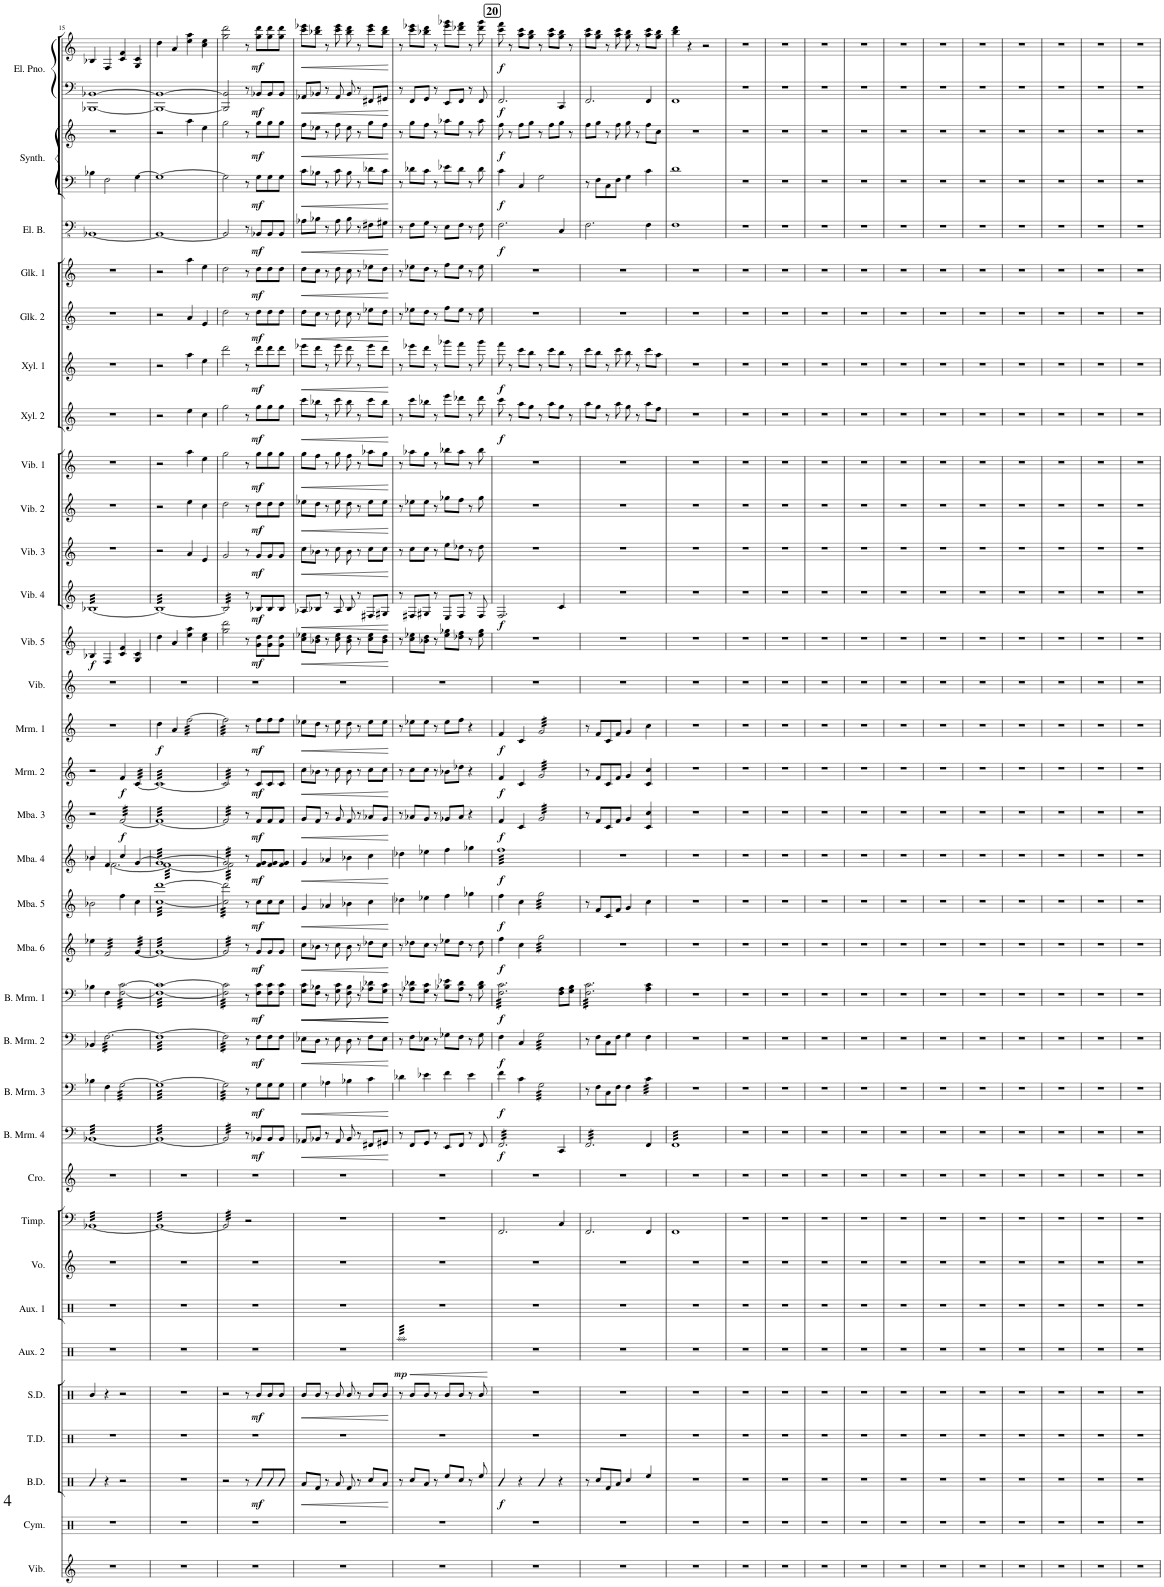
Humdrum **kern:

**kern	**kern	**kern	**dynam	**kern	**kern	**dynam	**kern	**dynam	**kern	**kern	**kern	**kern	**kern	**dynam	**kern	**dynam	**kern	**dynam	**kern	**dynam	**kern	**dynam	**kern	**dynam	**kern	**dynam	**kern	**dynam	**kern	**dynam	**kern	**dynam	**kern	**kern	**dynam	**kern	**dynam	**kern	**dynam	**kern	**dynam	**kern	**dynam	**kern	**dynam	**kern	**dynam	**kern	**dynam	**kern	**dynam	**kern	**dynam	**kern	**dynam	**kern	**dynam	**kern	**dynam	**kern	**dynam
*part35	*part34	*part33	*part33	*part32	*part31	*part31	*part30	*part30	*part29	*part28	*part27	*part26	*part25	*part25	*part24	*part24	*part23	*part23	*part22	*part22	*part21	*part21	*part20	*part20	*part19	*part19	*part18	*part18	*part17	*part17	*part16	*part16	*part15	*part14	*part14	*part13	*part13	*part12	*part12	*part11	*part11	*part10	*part10	*part9	*part9	*part8	*part8	*part7	*part7	*part6	*part6	*part5	*part5	*part4	*part4	*part3	*part3	*part2	*part2	*part1	*part1
*staff35	*staff34	*staff33	*staff33	*staff32	*staff31	*staff31	*staff30	*staff30	*staff29	*staff28	*staff27	*staff26	*staff25	*staff25	*staff24	*staff24	*staff23	*staff23	*staff22	*staff22	*staff21	*staff21	*staff20	*staff20	*staff19	*staff19	*staff18	*staff18	*staff17	*staff17	*staff16	*staff16	*staff15	*staff14	*staff14	*staff13	*staff13	*staff12	*staff12	*staff11	*staff11	*staff10	*staff10	*staff9	*staff9	*staff8	*staff8	*staff7	*staff7	*staff6	*staff6	*staff5	*staff5	*staff4	*staff4	*staff3	*staff3	*staff2	*staff2	*staff1	*staff1
*I"Vibraphone	*I"Cymbals	*I"Bass Drums	*	*I"Tenor Drums	*I"Snare Drum	*	*I"Auxiliary Percussion 2	*	*I"Auxiliary Percussion 1	*I"Voice	*I"Timpani	*I"Crotales	*I"Bass Marimba 4	*	*I"Bass Marimba 3	*	*I"Bass Marimba 2	*	*I"Bass Marimba 1	*	*I"Marimba 6	*	*I"Marimba 5	*	*I"Marimba 4	*	*I"Marimba 3	*	*I"Marimba 2	*	*I"Marimba 1	*	*I"Vibraphone	*I"Vibraphone 5	*	*I"Vibraphone 4	*	*I"Vibraphone 3	*	*I"Vibraphone 2	*	*I"Vibraphone 1	*	*I"Xylophone 2	*	*I"Xylophone 1	*	*I"Glockenspiel 2	*	*I"Glockenspiel 1	*	*I"Electric Bass	*	*I"Effect Synthesizer	*	*I"Effect Synthesizer	*	*I"Electric Piano	*	*I"Electric Piano	*
*I'Vib.	*I'Cym.	*I'B.D.	*	*I'T.D.	*I'S.D.	*	*I'Aux. 2	*	*I'Aux. 1	*I'Vo.	*I'Timp.	*I'Cro.	*I'B. Mrm. 4	*	*I'B. Mrm. 3	*	*I'B. Mrm. 2	*	*I'B. Mrm. 1	*	*I'Mba. 6	*	*I'Mba. 5	*	*I'Mba. 4	*	*I'Mba. 3	*	*I'Mrm. 2	*	*I'Mrm. 1	*	*I'Vib.	*I'Vib. 5	*	*I'Vib. 4	*	*I'Vib. 3	*	*I'Vib. 2	*	*I'Vib. 1	*	*I'Xyl. 2	*	*I'Xyl. 1	*	*I'Glk. 2	*	*I'Glk. 1	*	*I'El. B.	*	*I'Synth.	*	*I'Synth.	*	*I'El. Pno.	*	*I'El. Pno.	*
!!LO:PB:g=z
*clefG2	*clefX	*clefX	*	*clefX	*clefX	*	*clefX	*	*clefX	*clefG2	*clefF4	*clefG2	*clefF4	*	*clefF4	*	*clefF4	*	*clefF4	*	*clefG2	*	*clefG2	*	*clefG2	*	*clefG2	*	*clefG2	*	*clefG2	*	*clefG2	*clefG2	*	*clefG2	*	*clefG2	*	*clefG2	*	*clefG2	*	*clefG2	*	*clefG2	*	*clefG2	*	*clefG2	*	*clefFv4	*	*clefF4	*	*clefG2	*	*clefF4	*	*clefG2	*
*	*	*	*	*	*	*	*	*	*	*	*	*Trd-14c-24	*	*	*	*	*	*	*	*	*	*	*	*	*	*	*	*	*	*	*	*	*	*	*	*	*	*	*	*	*	*	*	*Trd-7c-12	*	*Trd-7c-12	*	*Trd-14c-24	*	*Trd-14c-24	*	*	*	*	*	*	*	*	*	*	*
*k[]	*k[]	*k[]	*	*k[]	*k[]	*	*k[]	*	*k[]	*k[]	*k[]	*k[]	*k[]	*	*k[]	*	*k[]	*	*k[]	*	*k[]	*	*k[]	*	*k[]	*	*k[]	*	*k[]	*	*k[]	*	*k[]	*k[]	*	*k[]	*	*k[]	*	*k[]	*	*k[]	*	*k[]	*	*k[]	*	*k[]	*	*k[]	*	*k[]	*	*k[]	*	*k[]	*	*k[]	*	*k[]	*
*M4/4	*M4/4	*M4/4	*	*M4/4	*M4/4	*	*M4/4	*	*M4/4	*M4/4	*M4/4	*M4/4	*M4/4	*	*M4/4	*	*M4/4	*	*M4/4	*	*M4/4	*	*M4/4	*	*M4/4	*	*M4/4	*	*M4/4	*	*M4/4	*	*M4/4	*M4/4	*	*M4/4	*	*M4/4	*	*M4/4	*	*M4/4	*	*M4/4	*	*M4/4	*	*M4/4	*	*M4/4	*	*M4/4	*	*M4/4	*	*M4/4	*	*M4/4	*	*M4/4	*
=15	=15	=15	=15	=15	=15	=15	=15	=15	=15	=15	=15	=15	=15	=15	=15	=15	=15	=15	=15	=15	=15	=15	=15	=15	=15	=15	=15	=15	=15	=15	=15	=15	=15	=15	=15	=15	=15	=15	=15	=15	=15	=15	=15	=15	=15	=15	=15	=15	=15	=15	=15	=15	=15	=15	=15	=15	=15	=15	=15	=15	=15
*	*	*	*	*	*	*	*	*	*	*	*	*	*	*	*	*	*	*	*	*	*	*	*	*	*^	*	*	*	*	*	*	*	*	*	*	*	*	*	*	*	*	*	*	*	*	*	*	*	*	*	*	*	*	*	*	*	*	*	*	*	*
!	!	!	!	!	!	!	!	!	!	!	!	!	!	!	!	!	!	!	!	!	!	!	!	!	!	!	!	!	!	!	!	!	!	!	!	!LO:DY:b	!	!	!	!	!	!	!	!	!	!	!	!	!	!	!	!	!	!	!	!	!	!	!	!	!	!
*	*	*	*	*	*	*	*	*	*	*	*tremolo	*	*	*	*	*	*	*	*	*	*	*	*	*	*	*	*	*	*	*	*	*	*	*	*	*	*	*	*	*	*	*	*	*	*	*	*	*	*	*	*	*	*	*	*	*	*	*	*	*	*	*
*	*	*	*	*	*	*	*	*	*	*	*	*	*tremolo	*	*	*	*	*	*	*	*	*	*	*	*	*	*	*	*	*	*	*	*	*	*	*	*	*	*	*	*	*	*	*	*	*	*	*	*	*	*	*	*	*	*	*	*	*	*	*	*	*
*	*	*	*	*	*	*	*	*	*	*	*	*	*	*	*	*	*	*	*	*	*	*	*	*	*	*	*	*	*	*	*	*	*	*	*	*	*tremolo	*	*	*	*	*	*	*	*	*	*	*	*	*	*	*	*	*	*	*	*	*	*	*	*	*
1r	1r	4R/	.	1r	4R/	.	1r	.	1r	1r	[32BB-XLLL	1r	[32BB-XLLL	.	4B-X\	.	4BB-X/	.	4B-X\	.	4ee-X\	.	2b-X\	.	4b-X/	4b-\	.	2r	.	2r	.	1r	.	1r	4B-X/	f	[32B-XLLL	.	1r	.	1r	.	1r	.	1r	.	1r	.	1r	.	1r	.	[1BBB-X	.	4B-X\	.	1r	.	[1BBB-X [1BB-X	.	4B-X/	.
.	.	.	.	.	.	.	.	.	.	.	32BB-X	.	32BB-X	.	.	.	.	.	.	.	.	.	.	.	.	.	.	.	.	.	.	.	.	.	.	.	32B-X	.	.	.	.	.	.	.	.	.	.	.	.	.	.	.	.	.	.	.	.	.	.	.	.	.
.	.	.	.	.	.	.	.	.	.	.	32BB-X	.	32BB-X	.	.	.	.	.	.	.	.	.	.	.	.	.	.	.	.	.	.	.	.	.	.	.	32B-X	.	.	.	.	.	.	.	.	.	.	.	.	.	.	.	.	.	.	.	.	.	.	.	.	.
.	.	.	.	.	.	.	.	.	.	.	32BB-X	.	32BB-X	.	.	.	.	.	.	.	.	.	.	.	.	.	.	.	.	.	.	.	.	.	.	.	32B-X	.	.	.	.	.	.	.	.	.	.	.	.	.	.	.	.	.	.	.	.	.	.	.	.	.
.	.	.	.	.	.	.	.	.	.	.	32BB-X	.	32BB-X	.	.	.	.	.	.	.	.	.	.	.	.	.	.	.	.	.	.	.	.	.	.	.	32B-X	.	.	.	.	.	.	.	.	.	.	.	.	.	.	.	.	.	.	.	.	.	.	.	.	.
.	.	.	.	.	.	.	.	.	.	.	32BB-X	.	32BB-X	.	.	.	.	.	.	.	.	.	.	.	.	.	.	.	.	.	.	.	.	.	.	.	32B-X	.	.	.	.	.	.	.	.	.	.	.	.	.	.	.	.	.	.	.	.	.	.	.	.	.
.	.	.	.	.	.	.	.	.	.	.	32BB-X	.	32BB-X	.	.	.	.	.	.	.	.	.	.	.	.	.	.	.	.	.	.	.	.	.	.	.	32B-X	.	.	.	.	.	.	.	.	.	.	.	.	.	.	.	.	.	.	.	.	.	.	.	.	.
.	.	.	.	.	.	.	.	.	.	.	32BB-X	.	32BB-X	.	.	.	.	.	.	.	.	.	.	.	.	.	.	.	.	.	.	.	.	.	.	.	32B-X	.	.	.	.	.	.	.	.	.	.	.	.	.	.	.	.	.	.	.	.	.	.	.	.	.
*	*	*	*	*	*	*	*	*	*	*	*	*	*	*	*	*	*tremolo	*	*	*	*	*	*	*	*	*	*	*	*	*	*	*	*	*	*	*	*	*	*	*	*	*	*	*	*	*	*	*	*	*	*	*	*	*	*	*	*	*	*	*	*	*
*	*	*	*	*	*	*	*	*	*	*	*	*	*	*	*	*	*	*	*	*	*tremolo	*	*	*	*	*	*	*	*	*	*	*	*	*	*	*	*	*	*	*	*	*	*	*	*	*	*	*	*	*	*	*	*	*	*	*	*	*	*	*	*	*
.	.	4r	.	.	4r	.	.	.	.	.	32BB-X	.	32BB-X	.	4F\	.	[32F\LLL	.	4F\	.	32f/LLL	.	.	.	4f/	[2.f\	.	.	.	.	.	.	.	.	4F/	.	32B-X	.	.	.	.	.	.	.	.	.	.	.	.	.	.	.	.	.	2F\	.	.	.	.	.	4F/	.
.	.	.	.	.	.	.	.	.	.	.	32BB-X	.	32BB-X	.	.	.	32F\	.	.	.	32f/	.	.	.	.	.	.	.	.	.	.	.	.	.	.	.	32B-X	.	.	.	.	.	.	.	.	.	.	.	.	.	.	.	.	.	.	.	.	.	.	.	.	.
.	.	.	.	.	.	.	.	.	.	.	32BB-X	.	32BB-X	.	.	.	32F\	.	.	.	32f/	.	.	.	.	.	.	.	.	.	.	.	.	.	.	.	32B-X	.	.	.	.	.	.	.	.	.	.	.	.	.	.	.	.	.	.	.	.	.	.	.	.	.
.	.	.	.	.	.	.	.	.	.	.	32BB-X	.	32BB-X	.	.	.	32F\	.	.	.	32f/	.	.	.	.	.	.	.	.	.	.	.	.	.	.	.	32B-X	.	.	.	.	.	.	.	.	.	.	.	.	.	.	.	.	.	.	.	.	.	.	.	.	.
.	.	.	.	.	.	.	.	.	.	.	32BB-X	.	32BB-X	.	.	.	32F\	.	.	.	32f/	.	.	.	.	.	.	.	.	.	.	.	.	.	.	.	32B-X	.	.	.	.	.	.	.	.	.	.	.	.	.	.	.	.	.	.	.	.	.	.	.	.	.
.	.	.	.	.	.	.	.	.	.	.	32BB-X	.	32BB-X	.	.	.	32F\	.	.	.	32f/	.	.	.	.	.	.	.	.	.	.	.	.	.	.	.	32B-X	.	.	.	.	.	.	.	.	.	.	.	.	.	.	.	.	.	.	.	.	.	.	.	.	.
.	.	.	.	.	.	.	.	.	.	.	32BB-X	.	32BB-X	.	.	.	32F\	.	.	.	32f/	.	.	.	.	.	.	.	.	.	.	.	.	.	.	.	32B-X	.	.	.	.	.	.	.	.	.	.	.	.	.	.	.	.	.	.	.	.	.	.	.	.	.
.	.	.	.	.	.	.	.	.	.	.	32BB-X	.	32BB-X	.	.	.	32F\	.	.	.	32f/	.	.	.	.	.	.	.	.	.	.	.	.	.	.	.	32B-X	.	.	.	.	.	.	.	.	.	.	.	.	.	.	.	.	.	.	.	.	.	.	.	.	.
!	!	!	!	!	!	!	!	!	!	!	!	!	!	!	!	!	!	!	!	!	!	!	!	!	!	!	!	!	!LO:DY:b	!	!LO:DY:b	!	!	!	!	!	!	!	!	!	!	!	!	!	!	!	!	!	!	!	!	!	!	!	!	!	!	!	!	!	!	!
*	*	*	*	*	*	*	*	*	*	*	*	*	*	*	*tremolo	*	*	*	*	*	*	*	*	*	*	*	*	*	*	*	*	*	*	*	*	*	*	*	*	*	*	*	*	*	*	*	*	*	*	*	*	*	*	*	*	*	*	*	*	*	*	*
*	*	*	*	*	*	*	*	*	*	*	*	*	*	*	*	*	*	*	*tremolo	*	*	*	*	*	*	*	*	*	*	*	*	*	*	*	*	*	*	*	*	*	*	*	*	*	*	*	*	*	*	*	*	*	*	*	*	*	*	*	*	*	*	*
*	*	*	*	*	*	*	*	*	*	*	*	*	*	*	*	*	*	*	*	*	*	*	*	*	*	*	*	*tremolo	*	*	*	*	*	*	*	*	*	*	*	*	*	*	*	*	*	*	*	*	*	*	*	*	*	*	*	*	*	*	*	*	*	*
.	.	2r	.	.	2r	.	.	.	.	.	32BB-X	.	32BB-X	.	[32G\LLL	.	32F\	.	[32F\ [32c\LLL	.	32f/	.	4ff\	.	4cc/	.	.	[32f/LLL	f	4f/	f	.	.	.	4c/ 4f/	.	32B-X	.	.	.	.	.	.	.	.	.	.	.	.	.	.	.	.	.	.	.	.	.	.	.	4c/ 4f/	.
.	.	.	.	.	.	.	.	.	.	.	32BB-X	.	32BB-X	.	32G\	.	32F\	.	32F\ 32c\	.	32f/	.	.	.	.	.	.	32f/	.	.	.	.	.	.	.	.	32B-X	.	.	.	.	.	.	.	.	.	.	.	.	.	.	.	.	.	.	.	.	.	.	.	.	.
.	.	.	.	.	.	.	.	.	.	.	32BB-X	.	32BB-X	.	32G\	.	32F\	.	32F\ 32c\	.	32f/	.	.	.	.	.	.	32f/	.	.	.	.	.	.	.	.	32B-X	.	.	.	.	.	.	.	.	.	.	.	.	.	.	.	.	.	.	.	.	.	.	.	.	.
.	.	.	.	.	.	.	.	.	.	.	32BB-X	.	32BB-X	.	32G\	.	32F\	.	32F\ 32c\	.	32f/	.	.	.	.	.	.	32f/	.	.	.	.	.	.	.	.	32B-X	.	.	.	.	.	.	.	.	.	.	.	.	.	.	.	.	.	.	.	.	.	.	.	.	.
.	.	.	.	.	.	.	.	.	.	.	32BB-X	.	32BB-X	.	32G\	.	32F\	.	32F\ 32c\	.	32f/	.	.	.	.	.	.	32f/	.	.	.	.	.	.	.	.	32B-X	.	.	.	.	.	.	.	.	.	.	.	.	.	.	.	.	.	.	.	.	.	.	.	.	.
.	.	.	.	.	.	.	.	.	.	.	32BB-X	.	32BB-X	.	32G\	.	32F\	.	32F\ 32c\	.	32f/	.	.	.	.	.	.	32f/	.	.	.	.	.	.	.	.	32B-X	.	.	.	.	.	.	.	.	.	.	.	.	.	.	.	.	.	.	.	.	.	.	.	.	.
.	.	.	.	.	.	.	.	.	.	.	32BB-X	.	32BB-X	.	32G\	.	32F\	.	32F\ 32c\	.	32f/	.	.	.	.	.	.	32f/	.	.	.	.	.	.	.	.	32B-X	.	.	.	.	.	.	.	.	.	.	.	.	.	.	.	.	.	.	.	.	.	.	.	.	.
.	.	.	.	.	.	.	.	.	.	.	32BB-X	.	32BB-X	.	32G\	.	32F\	.	32F\ 32c\	.	32f/JJJ	.	.	.	.	.	.	32f/	.	.	.	.	.	.	.	.	32B-X	.	.	.	.	.	.	.	.	.	.	.	.	.	.	.	.	.	.	.	.	.	.	.	.	.
*	*	*	*	*	*	*	*	*	*	*	*	*	*	*	*	*	*	*	*	*	*	*	*	*	*	*	*	*	*	*tremolo	*	*	*	*	*	*	*	*	*	*	*	*	*	*	*	*	*	*	*	*	*	*	*	*	*	*	*	*	*	*	*	*
.	.	.	.	.	.	.	.	.	.	.	32BB-X	.	32BB-X	.	32G\	.	32F\	.	32F\ 32c\	.	[32g/LLL	.	4cc\	.	[4g/	.	.	32f/	.	[32c/LLL	.	.	.	.	4G/ 4c/	.	32B-X	.	.	.	.	.	.	.	.	.	.	.	.	.	.	.	.	.	[4G\	.	.	.	.	.	4G/ 4c/	.
.	.	.	.	.	.	.	.	.	.	.	32BB-X	.	32BB-X	.	32G\	.	32F\	.	32F\ 32c\	.	32g/	.	.	.	.	.	.	32f/	.	32c/	.	.	.	.	.	.	32B-X	.	.	.	.	.	.	.	.	.	.	.	.	.	.	.	.	.	.	.	.	.	.	.	.	.
.	.	.	.	.	.	.	.	.	.	.	32BB-X	.	32BB-X	.	32G\	.	32F\	.	32F\ 32c\	.	32g/	.	.	.	.	.	.	32f/	.	32c/	.	.	.	.	.	.	32B-X	.	.	.	.	.	.	.	.	.	.	.	.	.	.	.	.	.	.	.	.	.	.	.	.	.
.	.	.	.	.	.	.	.	.	.	.	32BB-X	.	32BB-X	.	32G\	.	32F\	.	32F\ 32c\	.	32g/	.	.	.	.	.	.	32f/	.	32c/	.	.	.	.	.	.	32B-X	.	.	.	.	.	.	.	.	.	.	.	.	.	.	.	.	.	.	.	.	.	.	.	.	.
.	.	.	.	.	.	.	.	.	.	.	32BB-X	.	32BB-X	.	32G\	.	32F\	.	32F\ 32c\	.	32g/	.	.	.	.	.	.	32f/	.	32c/	.	.	.	.	.	.	32B-X	.	.	.	.	.	.	.	.	.	.	.	.	.	.	.	.	.	.	.	.	.	.	.	.	.
.	.	.	.	.	.	.	.	.	.	.	32BB-X	.	32BB-X	.	32G\	.	32F\	.	32F\ 32c\	.	32g/	.	.	.	.	.	.	32f/	.	32c/	.	.	.	.	.	.	32B-X	.	.	.	.	.	.	.	.	.	.	.	.	.	.	.	.	.	.	.	.	.	.	.	.	.
.	.	.	.	.	.	.	.	.	.	.	32BB-X	.	32BB-X	.	32G\	.	32F\	.	32F\ 32c\	.	32g/	.	.	.	.	.	.	32f/	.	32c/	.	.	.	.	.	.	32B-X	.	.	.	.	.	.	.	.	.	.	.	.	.	.	.	.	.	.	.	.	.	.	.	.	.
.	.	.	.	.	.	.	.	.	.	.	32BB-XJJJ	.	32BB-XJJJ	.	32G\JJJ	.	32F\JJJ	.	32F\ 32c\JJJ	.	32g/JJJ	.	.	.	.	.	.	32f/JJJ	.	32c/JJJ	.	.	.	.	.	.	32B-XJJJ	.	.	.	.	.	.	.	.	.	.	.	.	.	.	.	.	.	.	.	.	.	.	.	.	.
=16	=16	=16	=16	=16	=16	=16	=16	=16	=16	=16	=16	=16	=16	=16	=16	=16	=16	=16	=16	=16	=16	=16	=16	=16	=16	=16	=16	=16	=16	=16	=16	=16	=16	=16	=16	=16	=16	=16	=16	=16	=16	=16	=16	=16	=16	=16	=16	=16	=16	=16	=16	=16	=16	=16	=16	=16	=16	=16	=16	=16	=16	=16
!	!	!	!	!	!	!	!	!	!	!	!	!	!	!	!	!	!	!	!	!	!	!	!	!	!	!	!	!	!	!	!	!	!LO:DY:b	!	!	!	!	!	!	!	!	!	!	!	!	!	!	!	!	!	!	!	!	!	!	!	!	!	!	!	!	!
*	*	*	*	*	*	*	*	*	*	*	*	*	*	*	*	*	*	*	*	*	*	*	*tremolo	*	*	*	*	*	*	*	*	*	*	*	*	*	*	*	*	*	*	*	*	*	*	*	*	*	*	*	*	*	*	*	*	*	*	*	*	*	*	*
*	*	*	*	*	*	*	*	*	*	*	*	*	*	*	*	*	*	*	*	*	*	*	*	*	*tremolo	*	*	*	*	*	*	*	*	*	*	*	*	*	*	*	*	*	*	*	*	*	*	*	*	*	*	*	*	*	*	*	*	*	*	*	*	*
1r	1r	1r	.	1r	1r	.	1r	.	1r	1r	32BB-LLL	1r	32BB-LLL	.	32GLLL	.	32FLLL	.	32F 32cLLL	.	32gLLL	.	[32cc [32dddLLL	.	32gLLL	32fLLL	.	32fLLL	.	32cLLL	.	4dd\	f	1r	4dd\	.	32B-LLL	.	2r	.	2r	.	2r	.	2r	.	2r	.	2r	.	2r	.	1BBB-_	.	1G_	.	2r	.	1BBB-_ 1BB-_	.	4dd\	.
.	.	.	.	.	.	.	.	.	.	.	32BB-	.	32BB-	.	32G	.	32F	.	32F 32c	.	32g	.	32cc 32ddd	.	32g	32f	.	32f	.	32c	.	.	.	.	.	.	32B-	.	.	.	.	.	.	.	.	.	.	.	.	.	.	.	.	.	.	.	.	.	.	.	.	.
.	.	.	.	.	.	.	.	.	.	.	32BB-	.	32BB-	.	32G	.	32F	.	32F 32c	.	32g	.	32cc 32ddd	.	32g	32f	.	32f	.	32c	.	.	.	.	.	.	32B-	.	.	.	.	.	.	.	.	.	.	.	.	.	.	.	.	.	.	.	.	.	.	.	.	.
.	.	.	.	.	.	.	.	.	.	.	32BB-	.	32BB-	.	32G	.	32F	.	32F 32c	.	32g	.	32cc 32ddd	.	32g	32f	.	32f	.	32c	.	.	.	.	.	.	32B-	.	.	.	.	.	.	.	.	.	.	.	.	.	.	.	.	.	.	.	.	.	.	.	.	.
.	.	.	.	.	.	.	.	.	.	.	32BB-	.	32BB-	.	32G	.	32F	.	32F 32c	.	32g	.	32cc 32ddd	.	32g	32f	.	32f	.	32c	.	.	.	.	.	.	32B-	.	.	.	.	.	.	.	.	.	.	.	.	.	.	.	.	.	.	.	.	.	.	.	.	.
.	.	.	.	.	.	.	.	.	.	.	32BB-	.	32BB-	.	32G	.	32F	.	32F 32c	.	32g	.	32cc 32ddd	.	32g	32f	.	32f	.	32c	.	.	.	.	.	.	32B-	.	.	.	.	.	.	.	.	.	.	.	.	.	.	.	.	.	.	.	.	.	.	.	.	.
.	.	.	.	.	.	.	.	.	.	.	32BB-	.	32BB-	.	32G	.	32F	.	32F 32c	.	32g	.	32cc 32ddd	.	32g	32f	.	32f	.	32c	.	.	.	.	.	.	32B-	.	.	.	.	.	.	.	.	.	.	.	.	.	.	.	.	.	.	.	.	.	.	.	.	.
.	.	.	.	.	.	.	.	.	.	.	32BB-	.	32BB-	.	32G	.	32F	.	32F 32c	.	32g	.	32cc 32ddd	.	32g	32f	.	32f	.	32c	.	.	.	.	.	.	32B-	.	.	.	.	.	.	.	.	.	.	.	.	.	.	.	.	.	.	.	.	.	.	.	.	.
.	.	.	.	.	.	.	.	.	.	.	32BB-	.	32BB-	.	32G	.	32F	.	32F 32c	.	32g	.	32cc 32ddd	.	32g	32f	.	32f	.	32c	.	4a/	.	.	4a/	.	32B-	.	.	.	.	.	.	.	.	.	.	.	.	.	.	.	.	.	.	.	.	.	.	.	4a/	.
.	.	.	.	.	.	.	.	.	.	.	32BB-	.	32BB-	.	32G	.	32F	.	32F 32c	.	32g	.	32cc 32ddd	.	32g	32f	.	32f	.	32c	.	.	.	.	.	.	32B-	.	.	.	.	.	.	.	.	.	.	.	.	.	.	.	.	.	.	.	.	.	.	.	.	.
.	.	.	.	.	.	.	.	.	.	.	32BB-	.	32BB-	.	32G	.	32F	.	32F 32c	.	32g	.	32cc 32ddd	.	32g	32f	.	32f	.	32c	.	.	.	.	.	.	32B-	.	.	.	.	.	.	.	.	.	.	.	.	.	.	.	.	.	.	.	.	.	.	.	.	.
.	.	.	.	.	.	.	.	.	.	.	32BB-	.	32BB-	.	32G	.	32F	.	32F 32c	.	32g	.	32cc 32ddd	.	32g	32f	.	32f	.	32c	.	.	.	.	.	.	32B-	.	.	.	.	.	.	.	.	.	.	.	.	.	.	.	.	.	.	.	.	.	.	.	.	.
.	.	.	.	.	.	.	.	.	.	.	32BB-	.	32BB-	.	32G	.	32F	.	32F 32c	.	32g	.	32cc 32ddd	.	32g	32f	.	32f	.	32c	.	.	.	.	.	.	32B-	.	.	.	.	.	.	.	.	.	.	.	.	.	.	.	.	.	.	.	.	.	.	.	.	.
.	.	.	.	.	.	.	.	.	.	.	32BB-	.	32BB-	.	32G	.	32F	.	32F 32c	.	32g	.	32cc 32ddd	.	32g	32f	.	32f	.	32c	.	.	.	.	.	.	32B-	.	.	.	.	.	.	.	.	.	.	.	.	.	.	.	.	.	.	.	.	.	.	.	.	.
.	.	.	.	.	.	.	.	.	.	.	32BB-	.	32BB-	.	32G	.	32F	.	32F 32c	.	32g	.	32cc 32ddd	.	32g	32f	.	32f	.	32c	.	.	.	.	.	.	32B-	.	.	.	.	.	.	.	.	.	.	.	.	.	.	.	.	.	.	.	.	.	.	.	.	.
.	.	.	.	.	.	.	.	.	.	.	32BB-	.	32BB-	.	32G	.	32F	.	32F 32c	.	32g	.	32cc 32ddd	.	32g	32f	.	32f	.	32c	.	.	.	.	.	.	32B-	.	.	.	.	.	.	.	.	.	.	.	.	.	.	.	.	.	.	.	.	.	.	.	.	.
*	*	*	*	*	*	*	*	*	*	*	*	*	*	*	*	*	*	*	*	*	*	*	*	*	*	*	*	*	*	*	*	*tremolo	*	*	*	*	*	*	*	*	*	*	*	*	*	*	*	*	*	*	*	*	*	*	*	*	*	*	*	*	*	*
.	.	.	.	.	.	.	.	.	.	.	32BB-	.	32BB-	.	32G	.	32F	.	32F 32c	.	32g	.	32cc 32ddd	.	32g	32f	.	32f	.	32c	.	[32ff\LLL	.	.	4ee\ 4aa\	.	32B-	.	4a/	.	4ee\	.	4aa\	.	4ee\	.	4aa\	.	4a/	.	4aa\	.	.	.	.	.	4aa\	.	.	.	4ee\ 4aa\	.
.	.	.	.	.	.	.	.	.	.	.	32BB-	.	32BB-	.	32G	.	32F	.	32F 32c	.	32g	.	32cc 32ddd	.	32g	32f	.	32f	.	32c	.	32ff\	.	.	.	.	32B-	.	.	.	.	.	.	.	.	.	.	.	.	.	.	.	.	.	.	.	.	.	.	.	.	.
.	.	.	.	.	.	.	.	.	.	.	32BB-	.	32BB-	.	32G	.	32F	.	32F 32c	.	32g	.	32cc 32ddd	.	32g	32f	.	32f	.	32c	.	32ff\	.	.	.	.	32B-	.	.	.	.	.	.	.	.	.	.	.	.	.	.	.	.	.	.	.	.	.	.	.	.	.
.	.	.	.	.	.	.	.	.	.	.	32BB-	.	32BB-	.	32G	.	32F	.	32F 32c	.	32g	.	32cc 32ddd	.	32g	32f	.	32f	.	32c	.	32ff\	.	.	.	.	32B-	.	.	.	.	.	.	.	.	.	.	.	.	.	.	.	.	.	.	.	.	.	.	.	.	.
.	.	.	.	.	.	.	.	.	.	.	32BB-	.	32BB-	.	32G	.	32F	.	32F 32c	.	32g	.	32cc 32ddd	.	32g	32f	.	32f	.	32c	.	32ff\	.	.	.	.	32B-	.	.	.	.	.	.	.	.	.	.	.	.	.	.	.	.	.	.	.	.	.	.	.	.	.
.	.	.	.	.	.	.	.	.	.	.	32BB-	.	32BB-	.	32G	.	32F	.	32F 32c	.	32g	.	32cc 32ddd	.	32g	32f	.	32f	.	32c	.	32ff\	.	.	.	.	32B-	.	.	.	.	.	.	.	.	.	.	.	.	.	.	.	.	.	.	.	.	.	.	.	.	.
.	.	.	.	.	.	.	.	.	.	.	32BB-	.	32BB-	.	32G	.	32F	.	32F 32c	.	32g	.	32cc 32ddd	.	32g	32f	.	32f	.	32c	.	32ff\	.	.	.	.	32B-	.	.	.	.	.	.	.	.	.	.	.	.	.	.	.	.	.	.	.	.	.	.	.	.	.
.	.	.	.	.	.	.	.	.	.	.	32BB-	.	32BB-	.	32G	.	32F	.	32F 32c	.	32g	.	32cc 32ddd	.	32g	32f	.	32f	.	32c	.	32ff\	.	.	.	.	32B-	.	.	.	.	.	.	.	.	.	.	.	.	.	.	.	.	.	.	.	.	.	.	.	.	.
.	.	.	.	.	.	.	.	.	.	.	32BB-	.	32BB-	.	32G	.	32F	.	32F 32c	.	32g	.	32cc 32ddd	.	32g	32f	.	32f	.	32c	.	32ff\	.	.	4cc\ 4ee\	.	32B-	.	4e/	.	4cc\	.	4ee\	.	4cc\	.	4ee\	.	4e/	.	4ee\	.	.	.	.	.	4ee\	.	.	.	4cc\ 4ee\	.
.	.	.	.	.	.	.	.	.	.	.	32BB-	.	32BB-	.	32G	.	32F	.	32F 32c	.	32g	.	32cc 32ddd	.	32g	32f	.	32f	.	32c	.	32ff\	.	.	.	.	32B-	.	.	.	.	.	.	.	.	.	.	.	.	.	.	.	.	.	.	.	.	.	.	.	.	.
.	.	.	.	.	.	.	.	.	.	.	32BB-	.	32BB-	.	32G	.	32F	.	32F 32c	.	32g	.	32cc 32ddd	.	32g	32f	.	32f	.	32c	.	32ff\	.	.	.	.	32B-	.	.	.	.	.	.	.	.	.	.	.	.	.	.	.	.	.	.	.	.	.	.	.	.	.
.	.	.	.	.	.	.	.	.	.	.	32BB-	.	32BB-	.	32G	.	32F	.	32F 32c	.	32g	.	32cc 32ddd	.	32g	32f	.	32f	.	32c	.	32ff\	.	.	.	.	32B-	.	.	.	.	.	.	.	.	.	.	.	.	.	.	.	.	.	.	.	.	.	.	.	.	.
.	.	.	.	.	.	.	.	.	.	.	32BB-	.	32BB-	.	32G	.	32F	.	32F 32c	.	32g	.	32cc 32ddd	.	32g	32f	.	32f	.	32c	.	32ff\	.	.	.	.	32B-	.	.	.	.	.	.	.	.	.	.	.	.	.	.	.	.	.	.	.	.	.	.	.	.	.
.	.	.	.	.	.	.	.	.	.	.	32BB-	.	32BB-	.	32G	.	32F	.	32F 32c	.	32g	.	32cc 32ddd	.	32g	32f	.	32f	.	32c	.	32ff\	.	.	.	.	32B-	.	.	.	.	.	.	.	.	.	.	.	.	.	.	.	.	.	.	.	.	.	.	.	.	.
.	.	.	.	.	.	.	.	.	.	.	32BB-	.	32BB-	.	32G	.	32F	.	32F 32c	.	32g	.	32cc 32ddd	.	32g	32f	.	32f	.	32c	.	32ff\	.	.	.	.	32B-	.	.	.	.	.	.	.	.	.	.	.	.	.	.	.	.	.	.	.	.	.	.	.	.	.
.	.	.	.	.	.	.	.	.	.	.	32BB-JJJ	.	32BB-JJJ	.	32GJJJ	.	32FJJJ	.	32F 32cJJJ	.	32gJJJ	.	32cc 32dddJJJ	.	32gJJJ	32fJJJ	.	32fJJJ	.	32cJJJ	.	32ff\JJJ	.	.	.	.	32B-JJJ	.	.	.	.	.	.	.	.	.	.	.	.	.	.	.	.	.	.	.	.	.	.	.	.	.
=17	=17	=17	=17	=17	=17	=17	=17	=17	=17	=17	=17	=17	=17	=17	=17	=17	=17	=17	=17	=17	=17	=17	=17	=17	=17	=17	=17	=17	=17	=17	=17	=17	=17	=17	=17	=17	=17	=17	=17	=17	=17	=17	=17	=17	=17	=17	=17	=17	=17	=17	=17	=17	=17	=17	=17	=17	=17	=17	=17	=17	=17	=17
1r	1r	2r	.	1r	2r	.	1r	.	1r	1r	32BB-/]LLL	1r	32BB-/]LLL	.	32G\]LLL	.	32F\]LLL	.	32F\] 32c\]LLL	.	32g/]LLL	.	32cc\] 32ddd\]LLL	.	32g/]LLL	32f\]LLL	.	32f/]LLL	.	32c/]LLL	.	32ff\]LLL	.	1r	2gg\ 2ddd\	.	32B-/]LLL	.	2g/	.	2dd\	.	2gg\	.	2gg\	.	2ddd\	.	2dd\	.	2dd\	.	2BBB-/]	.	2G\]	.	2gg\	.	2BBB-/] 2BB-/]	.	2gg\ 2ddd\	.
.	.	.	.	.	.	.	.	.	.	.	32BB-/	.	32BB-/	.	32G\	.	32F\	.	32F\ 32c\	.	32g/	.	32cc\ 32ddd\	.	32g/	32f\	.	32f/	.	32c/	.	32ff\	.	.	.	.	32B-/	.	.	.	.	.	.	.	.	.	.	.	.	.	.	.	.	.	.	.	.	.	.	.	.	.
.	.	.	.	.	.	.	.	.	.	.	32BB-/	.	32BB-/	.	32G\	.	32F\	.	32F\ 32c\	.	32g/	.	32cc\ 32ddd\	.	32g/	32f\	.	32f/	.	32c/	.	32ff\	.	.	.	.	32B-/	.	.	.	.	.	.	.	.	.	.	.	.	.	.	.	.	.	.	.	.	.	.	.	.	.
.	.	.	.	.	.	.	.	.	.	.	32BB-/	.	32BB-/	.	32G\	.	32F\	.	32F\ 32c\	.	32g/	.	32cc\ 32ddd\	.	32g/	32f\	.	32f/	.	32c/	.	32ff\	.	.	.	.	32B-/	.	.	.	.	.	.	.	.	.	.	.	.	.	.	.	.	.	.	.	.	.	.	.	.	.
.	.	.	.	.	.	.	.	.	.	.	32BB-/	.	32BB-/	.	32G\	.	32F\	.	32F\ 32c\	.	32g/	.	32cc\ 32ddd\	.	32g/	32f\	.	32f/	.	32c/	.	32ff\	.	.	.	.	32B-/	.	.	.	.	.	.	.	.	.	.	.	.	.	.	.	.	.	.	.	.	.	.	.	.	.
.	.	.	.	.	.	.	.	.	.	.	32BB-/	.	32BB-/	.	32G\	.	32F\	.	32F\ 32c\	.	32g/	.	32cc\ 32ddd\	.	32g/	32f\	.	32f/	.	32c/	.	32ff\	.	.	.	.	32B-/	.	.	.	.	.	.	.	.	.	.	.	.	.	.	.	.	.	.	.	.	.	.	.	.	.
.	.	.	.	.	.	.	.	.	.	.	32BB-/	.	32BB-/	.	32G\	.	32F\	.	32F\ 32c\	.	32g/	.	32cc\ 32ddd\	.	32g/	32f\	.	32f/	.	32c/	.	32ff\	.	.	.	.	32B-/	.	.	.	.	.	.	.	.	.	.	.	.	.	.	.	.	.	.	.	.	.	.	.	.	.
.	.	.	.	.	.	.	.	.	.	.	32BB-/	.	32BB-/	.	32G\	.	32F\	.	32F\ 32c\	.	32g/	.	32cc\ 32ddd\	.	32g/	32f\	.	32f/	.	32c/	.	32ff\	.	.	.	.	32B-/	.	.	.	.	.	.	.	.	.	.	.	.	.	.	.	.	.	.	.	.	.	.	.	.	.
.	.	.	.	.	.	.	.	.	.	.	32BB-/	.	32BB-/	.	32G\	.	32F\	.	32F\ 32c\	.	32g/	.	32cc\ 32ddd\	.	32g/	32f\	.	32f/	.	32c/	.	32ff\	.	.	.	.	32B-/	.	.	.	.	.	.	.	.	.	.	.	.	.	.	.	.	.	.	.	.	.	.	.	.	.
.	.	.	.	.	.	.	.	.	.	.	32BB-/	.	32BB-/	.	32G\	.	32F\	.	32F\ 32c\	.	32g/	.	32cc\ 32ddd\	.	32g/	32f\	.	32f/	.	32c/	.	32ff\	.	.	.	.	32B-/	.	.	.	.	.	.	.	.	.	.	.	.	.	.	.	.	.	.	.	.	.	.	.	.	.
.	.	.	.	.	.	.	.	.	.	.	32BB-/	.	32BB-/	.	32G\	.	32F\	.	32F\ 32c\	.	32g/	.	32cc\ 32ddd\	.	32g/	32f\	.	32f/	.	32c/	.	32ff\	.	.	.	.	32B-/	.	.	.	.	.	.	.	.	.	.	.	.	.	.	.	.	.	.	.	.	.	.	.	.	.
.	.	.	.	.	.	.	.	.	.	.	32BB-/	.	32BB-/	.	32G\	.	32F\	.	32F\ 32c\	.	32g/	.	32cc\ 32ddd\	.	32g/	32f\	.	32f/	.	32c/	.	32ff\	.	.	.	.	32B-/	.	.	.	.	.	.	.	.	.	.	.	.	.	.	.	.	.	.	.	.	.	.	.	.	.
.	.	.	.	.	.	.	.	.	.	.	32BB-/	.	32BB-/	.	32G\	.	32F\	.	32F\ 32c\	.	32g/	.	32cc\ 32ddd\	.	32g/	32f\	.	32f/	.	32c/	.	32ff\	.	.	.	.	32B-/	.	.	.	.	.	.	.	.	.	.	.	.	.	.	.	.	.	.	.	.	.	.	.	.	.
.	.	.	.	.	.	.	.	.	.	.	32BB-/	.	32BB-/	.	32G\	.	32F\	.	32F\ 32c\	.	32g/	.	32cc\ 32ddd\	.	32g/	32f\	.	32f/	.	32c/	.	32ff\	.	.	.	.	32B-/	.	.	.	.	.	.	.	.	.	.	.	.	.	.	.	.	.	.	.	.	.	.	.	.	.
.	.	.	.	.	.	.	.	.	.	.	32BB-/	.	32BB-/	.	32G\	.	32F\	.	32F\ 32c\	.	32g/	.	32cc\ 32ddd\	.	32g/	32f\	.	32f/	.	32c/	.	32ff\	.	.	.	.	32B-/	.	.	.	.	.	.	.	.	.	.	.	.	.	.	.	.	.	.	.	.	.	.	.	.	.
.	.	.	.	.	.	.	.	.	.	.	32BB-/JJJ	.	32BB-/JJJ	.	32G\JJJ	.	32F\JJJ	.	32F\ 32c\JJJ	.	32g/JJJ	.	32cc\ 32ddd\JJJ	.	32g/JJJ	32f\JJJ	.	32f/JJJ	.	32c/JJJ	.	32ff\JJJ	.	.	.	.	32B-/JJJ	.	.	.	.	.	.	.	.	.	.	.	.	.	.	.	.	.	.	.	.	.	.	.	.	.
*	*	*	*	*	*	*	*	*	*	*	*	*	*	*	*	*	*	*	*	*	*	*	*	*	*	*	*	*	*	*	*	*	*	*	*	*	*Xtremolo	*	*	*	*	*	*	*	*	*	*	*	*	*	*	*	*	*	*	*	*	*	*	*	*	*
*	*	*	*	*	*	*	*	*	*	*	*	*	*	*	*	*	*	*	*	*	*	*	*	*	*	*	*	*	*	*	*	*Xtremolo	*	*	*	*	*	*	*	*	*	*	*	*	*	*	*	*	*	*	*	*	*	*	*	*	*	*	*	*	*	*
*	*	*	*	*	*	*	*	*	*	*	*	*	*	*	*	*	*	*	*	*	*	*	*	*	*	*	*	*	*	*Xtremolo	*	*	*	*	*	*	*	*	*	*	*	*	*	*	*	*	*	*	*	*	*	*	*	*	*	*	*	*	*	*	*	*
*	*	*	*	*	*	*	*	*	*	*	*	*	*	*	*	*	*	*	*	*	*	*	*	*	*	*	*	*Xtremolo	*	*	*	*	*	*	*	*	*	*	*	*	*	*	*	*	*	*	*	*	*	*	*	*	*	*	*	*	*	*	*	*	*	*
*	*	*	*	*	*	*	*	*	*	*	*	*	*	*	*	*	*	*	*	*	*	*	*	*	*Xtremolo	*	*	*	*	*	*	*	*	*	*	*	*	*	*	*	*	*	*	*	*	*	*	*	*	*	*	*	*	*	*	*	*	*	*	*	*	*
*	*	*	*	*	*	*	*	*	*	*	*	*	*	*	*	*	*	*	*	*	*	*	*Xtremolo	*	*	*	*	*	*	*	*	*	*	*	*	*	*	*	*	*	*	*	*	*	*	*	*	*	*	*	*	*	*	*	*	*	*	*	*	*	*	*
*	*	*	*	*	*	*	*	*	*	*	*	*	*	*	*	*	*	*	*	*	*Xtremolo	*	*	*	*	*	*	*	*	*	*	*	*	*	*	*	*	*	*	*	*	*	*	*	*	*	*	*	*	*	*	*	*	*	*	*	*	*	*	*	*	*
*	*	*	*	*	*	*	*	*	*	*	*	*	*	*	*	*	*	*	*Xtremolo	*	*	*	*	*	*	*	*	*	*	*	*	*	*	*	*	*	*	*	*	*	*	*	*	*	*	*	*	*	*	*	*	*	*	*	*	*	*	*	*	*	*	*
*	*	*	*	*	*	*	*	*	*	*	*	*	*	*	*	*	*Xtremolo	*	*	*	*	*	*	*	*	*	*	*	*	*	*	*	*	*	*	*	*	*	*	*	*	*	*	*	*	*	*	*	*	*	*	*	*	*	*	*	*	*	*	*	*	*
*	*	*	*	*	*	*	*	*	*	*	*	*	*	*	*Xtremolo	*	*	*	*	*	*	*	*	*	*	*	*	*	*	*	*	*	*	*	*	*	*	*	*	*	*	*	*	*	*	*	*	*	*	*	*	*	*	*	*	*	*	*	*	*	*	*
*	*	*	*	*	*	*	*	*	*	*	*	*	*Xtremolo	*	*	*	*	*	*	*	*	*	*	*	*	*	*	*	*	*	*	*	*	*	*	*	*	*	*	*	*	*	*	*	*	*	*	*	*	*	*	*	*	*	*	*	*	*	*	*	*	*
*	*	*	*	*	*	*	*	*	*	*	*Xtremolo	*	*	*	*	*	*	*	*	*	*	*	*	*	*	*	*	*	*	*	*	*	*	*	*	*	*	*	*	*	*	*	*	*	*	*	*	*	*	*	*	*	*	*	*	*	*	*	*	*	*	*
.	.	8r	.	.	8r	.	.	.	.	.	2r	.	8r	.	8r	.	8r	.	8r	.	8r	.	8r	.	8r	2ryy	.	8r	.	8r	.	8r	.	.	8r	.	8r	.	8r	.	8r	.	8r	.	8r	.	8r	.	8r	.	8r	.	8r	.	8r	.	8r	.	8r	.	8r	.
!	!	!	!LO:DY:b	!	!	!LO:DY:b	!	!	!	!	!	!	!	!LO:DY:b	!	!LO:DY:b	!	!LO:DY:b	!	!LO:DY:b	!	!LO:DY:b	!	!LO:DY:b	!	!	!LO:DY:b	!	!LO:DY:b	!	!LO:DY:b	!	!LO:DY:b	!	!	!LO:DY:b	!	!LO:DY:b	!	!LO:DY:b	!	!LO:DY:b	!	!LO:DY:b	!	!LO:DY:b	!	!LO:DY:b	!	!LO:DY:b	!	!LO:DY:b	!	!LO:DY:b	!	!LO:DY:b	!	!LO:DY:b	!	!LO:DY:b	!	!LO:DY:b
.	.	8R/L	mf	.	8R/L	mf	.	.	.	.	.	.	8BB-X/L	mf	8G\L	mf	8F\L	mf	8F\ 8c\L	mf	8g/L	mf	8cc\L	mf	8f/ 8g/L	.	mf	8f/L	mf	8c/L	mf	8ff\L	mf	.	8g\ 8dd\L	mf	8B-X/L	mf	8g/L	mf	8dd\L	mf	8gg\L	mf	8gg\L	mf	8ddd\L	mf	8dd\L	mf	8dd\L	mf	8BBB-X/L	mf	8G\L	mf	8gg\L	mf	8BB-X/L	mf	8gg\ 8ddd\L	mf
.	.	8R/	.	.	8R/	.	.	.	.	.	.	.	8BB-/	.	8G\	.	8F\	.	8F\ 8c\	.	8g/	.	8cc\	.	8f/ 8g/	.	.	8f/	.	8c/	.	8ff\	.	.	8g\ 8dd\	.	8B-/	.	8g/	.	8dd\	.	8gg\	.	8gg\	.	8ddd\	.	8dd\	.	8dd\	.	8BBB-/	.	8G\	.	8gg\	.	8BB-/	.	8gg\ 8ddd\	.
.	.	8R/J	.	.	8R/J	.	.	.	.	.	.	.	8BB-/J	.	8G\J	.	8F\J	.	8F\ 8c\J	.	8g/J	.	8cc\J	.	8f/ 8g/J	.	.	8f/J	.	8c/J	.	8ff\J	.	.	8g\ 8dd\J	.	8B-/J	.	8g/J	.	8dd\J	.	8gg\J	.	8gg\J	.	8ddd\J	.	8dd\J	.	8dd\J	.	8BBB-/J	.	8G\J	.	8gg\J	.	8BB-/J	.	8gg\ 8ddd\J	.
*	*	*	*	*	*	*	*	*	*	*	*	*	*	*	*	*	*	*	*	*	*	*	*	*	*v	*v	*	*	*	*	*	*	*	*	*	*	*	*	*	*	*	*	*	*	*	*	*	*	*	*	*	*	*	*	*	*	*	*	*	*	*	*
=18	=18	=18	=18	=18	=18	=18	=18	=18	=18	=18	=18	=18	=18	=18	=18	=18	=18	=18	=18	=18	=18	=18	=18	=18	=18	=18	=18	=18	=18	=18	=18	=18	=18	=18	=18	=18	=18	=18	=18	=18	=18	=18	=18	=18	=18	=18	=18	=18	=18	=18	=18	=18	=18	=18	=18	=18	=18	=18	=18	=18	=18
!	!	!	!LO:HP:b	!	!	!LO:HP:b	!	!	!	!	!	!	!	!LO:HP:b	!	!LO:HP:b	!	!LO:HP:b	!	!LO:HP:b	!	!LO:HP:b	!	!LO:HP:b	!	!LO:HP:b	!	!LO:HP:b	!	!LO:HP:b	!	!LO:HP:b	!	!	!LO:HP:b	!	!LO:HP:b	!	!LO:HP:b	!	!LO:HP:b	!	!LO:HP:b	!	!LO:HP:b	!	!LO:HP:b	!	!LO:HP:b	!	!LO:HP:b	!	!LO:HP:b	!	!	!	!LO:HP:b	!	!	!	!LO:HP:b
1r	1r	8Ra/L	<	1r	8R/L	<	1r	.	1r	1r	1r	1r	8AA-X/L	<	4G\	<	8E-X\L	<	8G\ 8c\L	<	8cc\L	<	4g/	<	4g/	<	8g/L	<	8cc\L	<	8ee-X\L	<	1r	8cc\ 8ee-X\L	<	8A-X/L	<	8cc\L	<	8ee-X\L	<	8gg\L	<	8ccc\L	<	8eee-X\L	<	8dd\L	<	8dd\L	<	8AA-X\L	<	8c\L	.	8ff\L	<	8AA-X/L	.	8ccc\ 8eee-X\L	<
!	!	!	!	!	!	!	!	!	!	!	!	!	!	!	!	!	!	!	!	!LO:HP:b	!	!	!	!	!	!	!	!	!	!	!	!	!	!	!	!	!	!	!	!	!	!	!	!	!	!	!	!	!	!	!	!	!	!	!	!	!	!	!	!	!
.	.	8Rf/J	.	.	8R/J	.	.	.	.	.	.	.	8BB-X/J	.	.	.	8D\J	.	8F\ 8B-X\J	<	8b-X\J	.	.	.	.	.	8f/J	.	8b-X\J	.	8dd\J	.	.	8b-X\ 8dd\J	.	8B-X/J	.	8b-X\J	.	8dd\J	.	8ff\J	.	8bb-X\J	.	8ddd\J	.	8cc\J	.	8cc\J	.	8BB-X\J	.	8B-X\J	.	8ee-X\J	.	8BB-X/J	.	8bb-X\ 8ddd\J	.
.	.	8r	.	.	8r	.	.	.	.	.	.	.	8r	.	4A-X\	.	8r	.	8r	.	8r	.	4a-X/	.	4a-X/	.	8r	.	8r	.	8r	.	.	8r	.	8r	.	8r	.	8r	.	8r	.	8r	.	8r	.	8r	.	8r	.	8r	.	8r	.	8r	.	8r	.	8r	.
.	.	8Ra/	.	.	8R/	.	.	.	.	.	.	.	8AA-/	.	.	.	8E-\	.	8G\ 8c\	.	8cc\	.	.	.	.	.	8g/	.	8cc\	.	8ee-\	.	.	8cc\ 8ee-\	.	8A-/	.	8cc\	.	8ee-\	.	8gg\	.	8ccc\	.	8eee-\	.	8dd\	.	8dd\	.	8AA-\	.	8c\	.	8ff\	.	8AA-/	.	8ccc\ 8eee-\	.
.	.	8Rf/	.	.	8R/	.	.	.	.	.	.	.	8BB-/	.	4B-X\	.	8D\	.	8F\ 8B-\	.	8b-\	.	4b-X\	.	4b-X\	.	8f/	.	8b-\	.	8dd\	.	.	8b-\ 8dd\	.	8B-/	.	8b-\	.	8dd\	.	8ff\	.	8bb-\	.	8ddd\	.	8cc\	.	8cc\	.	8BB-\	.	8B-\	.	8ee-\	.	8BB-/	.	8bb-\ 8ddd\	.
.	.	8r	.	.	8r	.	.	.	.	.	.	.	8r	.	.	.	8r	.	8r	.	8r	.	.	.	.	.	8r	.	8r	.	8r	.	.	8r	.	8r	.	8r	.	8r	.	8r	.	8r	.	8r	.	8r	.	8r	.	8r	.	8r	.	8r	.	8r	.	8r	.
.	.	8Rcc/L	.	.	8R/L	.	.	.	.	.	.	.	8FF#X/L	.	4c\	.	8F\L	.	8A-X\ 8d-X\L	.	8dd-X\L	.	4cc\	.	4cc\	.	8a-X/L	.	8cc\L	.	8ee-\L	.	.	8cc\ 8ee-\L	.	8F#X/L	.	8cc\L	.	8ee-\L	.	8aa-X\L	.	8ccc\L	.	8eee-\L	.	8ee-X\L	.	8ee-X\L	.	8FF#X\L	.	8d-X\L	.	8gg\L	.	8FF#X/L	.	8ccc\ 8eee-\L	.
.	.	8Ra/J	.	.	8R/J	.	.	.	.	.	.	.	8GG#X/J	.	.	.	8E-\J	.	8G\ 8c\J	.	8cc\J	.	.	.	.	.	8g/J	.	8cc\J	.	8ee-\J	.	.	8b-\ 8dd\J	.	8G#X/J	.	8cc\J	.	8ee-\J	.	8gg\J	.	8bb-\J	.	8ddd\J	.	8dd\J	.	8dd\J	.	8GG#X\J	.	8c\J	.	8ff\J	.	8GG#X/J	.	8bb-\ 8ddd\J	.
.	.	.	[	.	.	[	.	.	.	.	.	.	.	[	.	[	.	[	.	[ [	.	[	.	[	.	[	.	[	.	[	.	[	.	.	[	.	[	.	[	.	[	.	[	.	[	.	[	.	[	.	[	.	[	.	.	.	[	.	.	.	[
=19	=19	=19	=19	=19	=19	=19	=19	=19	=19	=19	=19	=19	=19	=19	=19	=19	=19	=19	=19	=19	=19	=19	=19	=19	=19	=19	=19	=19	=19	=19	=19	=19	=19	=19	=19	=19	=19	=19	=19	=19	=19	=19	=19	=19	=19	=19	=19	=19	=19	=19	=19	=19	=19	=19	=19	=19	=19	=19	=19	=19	=19
!	!	!	!	!	!	!	!	!LO:HP:b	!	!	!	!	!	!	!	!	!	!	!	!	!	!	!	!	!	!	!	!	!	!	!	!	!	!	!	!	!	!	!	!	!	!	!	!	!	!	!	!	!	!	!	!	!	!	!	!	!	!	!	!	!
!	!	!	!	!	!	!	!	!LO:DY:n=1:b	!	!	!	!	!	!	!	!	!	!	!	!	!	!	!	!	!	!	!	!	!	!	!	!	!	!	!	!	!	!	!	!	!	!	!	!	!	!	!	!	!	!	!	!	!	!	!	!	!	!	!	!	!
*	*	*	*	*	*	*	*tremolo	*	*	*	*	*	*	*	*	*	*	*	*	*	*	*	*	*	*	*	*	*	*	*	*	*	*	*	*	*	*	*	*	*	*	*	*	*	*	*	*	*	*	*	*	*	*	*	*	*	*	*	*	*	*
1r	1r	8r	.	1r	8r	.	32RaaLLL	< mp	1r	1r	1r	1r	8r	.	4d-X\	.	8r	.	8r	.	8r	.	4dd-X\	.	4dd-X\	.	8r	.	8r	.	8r	.	1r	8r	.	8r	.	8r	.	8r	.	8r	.	8r	.	8r	.	8r	.	8r	.	8r	.	8r	.	8r	.	8r	.	8r	.
.	.	.	.	.	.	.	32Raa	.	.	.	.	.	.	.	.	.	.	.	.	.	.	.	.	.	.	.	.	.	.	.	.	.	.	.	.	.	.	.	.	.	.	.	.	.	.	.	.	.	.	.	.	.	.	.	.	.	.	.	.	.	.
.	.	.	.	.	.	.	32Raa	.	.	.	.	.	.	.	.	.	.	.	.	.	.	.	.	.	.	.	.	.	.	.	.	.	.	.	.	.	.	.	.	.	.	.	.	.	.	.	.	.	.	.	.	.	.	.	.	.	.	.	.	.	.
.	.	.	.	.	.	.	32Raa	.	.	.	.	.	.	.	.	.	.	.	.	.	.	.	.	.	.	.	.	.	.	.	.	.	.	.	.	.	.	.	.	.	.	.	.	.	.	.	.	.	.	.	.	.	.	.	.	.	.	.	.	.	.
.	.	8Rcc/L	.	.	8R/L	.	32Raa	.	.	.	.	.	8FF/L	.	.	.	8F\L	.	8A-X\ 8d-X\L	.	8dd-X\L	.	.	.	.	.	8a-X/L	.	8cc\L	.	8ee-X\L	.	.	8cc\ 8ee-X\L	.	8F#X/L	.	8cc\L	.	8ee-X\L	.	8aa-X\L	.	8ccc\L	.	8eee-X\L	.	8ee-X\L	.	8ee-X\L	.	8FF\L	.	8d-X\L	.	8gg\L	.	8FF/L	.	8ccc\ 8eee-X\L	.
.	.	.	.	.	.	.	32Raa	.	.	.	.	.	.	.	.	.	.	.	.	.	.	.	.	.	.	.	.	.	.	.	.	.	.	.	.	.	.	.	.	.	.	.	.	.	.	.	.	.	.	.	.	.	.	.	.	.	.	.	.	.	.
.	.	.	.	.	.	.	32Raa	.	.	.	.	.	.	.	.	.	.	.	.	.	.	.	.	.	.	.	.	.	.	.	.	.	.	.	.	.	.	.	.	.	.	.	.	.	.	.	.	.	.	.	.	.	.	.	.	.	.	.	.	.	.
.	.	.	.	.	.	.	32Raa	.	.	.	.	.	.	.	.	.	.	.	.	.	.	.	.	.	.	.	.	.	.	.	.	.	.	.	.	.	.	.	.	.	.	.	.	.	.	.	.	.	.	.	.	.	.	.	.	.	.	.	.	.	.
.	.	8Ra/J	.	.	8R/J	.	32Raa	.	.	.	.	.	8GG/J	.	4e-X\	.	8E-X\J	.	8G\ 8c\J	.	8cc\J	.	4ee-X\	.	4ee-X\	.	8g/J	.	8cc\J	.	8ee-\J	.	.	8b-X\ 8dd\J	.	8G#X/J	.	8cc\J	.	8ee-\J	.	8gg\J	.	8bb-X\J	.	8ddd\J	.	8dd\J	.	8dd\J	.	8GG\J	.	8c\J	.	8ff\J	.	8GG/J	.	8bb-X\ 8ddd\J	.
.	.	.	.	.	.	.	32Raa	.	.	.	.	.	.	.	.	.	.	.	.	.	.	.	.	.	.	.	.	.	.	.	.	.	.	.	.	.	.	.	.	.	.	.	.	.	.	.	.	.	.	.	.	.	.	.	.	.	.	.	.	.	.
.	.	.	.	.	.	.	32Raa	.	.	.	.	.	.	.	.	.	.	.	.	.	.	.	.	.	.	.	.	.	.	.	.	.	.	.	.	.	.	.	.	.	.	.	.	.	.	.	.	.	.	.	.	.	.	.	.	.	.	.	.	.	.
.	.	.	.	.	.	.	32Raa	.	.	.	.	.	.	.	.	.	.	.	.	.	.	.	.	.	.	.	.	.	.	.	.	.	.	.	.	.	.	.	.	.	.	.	.	.	.	.	.	.	.	.	.	.	.	.	.	.	.	.	.	.	.
.	.	8r	.	.	8r	.	32Raa	.	.	.	.	.	8r	.	.	.	8r	.	8r	.	8r	.	.	.	.	.	8r	.	8r	.	8r	.	.	8r	.	8r	.	8r	.	8r	.	8r	.	8r	.	8r	.	8r	.	8r	.	8r	.	8r	.	8r	.	8r	.	8r	.
.	.	.	.	.	.	.	32Raa	.	.	.	.	.	.	.	.	.	.	.	.	.	.	.	.	.	.	.	.	.	.	.	.	.	.	.	.	.	.	.	.	.	.	.	.	.	.	.	.	.	.	.	.	.	.	.	.	.	.	.	.	.	.
.	.	.	.	.	.	.	32Raa	.	.	.	.	.	.	.	.	.	.	.	.	.	.	.	.	.	.	.	.	.	.	.	.	.	.	.	.	.	.	.	.	.	.	.	.	.	.	.	.	.	.	.	.	.	.	.	.	.	.	.	.	.	.
.	.	.	.	.	.	.	32Raa	.	.	.	.	.	.	.	.	.	.	.	.	.	.	.	.	.	.	.	.	.	.	.	.	.	.	.	.	.	.	.	.	.	.	.	.	.	.	.	.	.	.	.	.	.	.	.	.	.	.	.	.	.	.
.	.	8Ree/L	.	.	8R/L	.	32Raa	.	.	.	.	.	8EE/L	.	4f\	.	8G-X\L	.	8B-X\ 8e-X\L	.	8ee-X\L	.	4ff\	.	4ff\	.	8g-X/L	.	8b-X\L	.	8ee-\L	.	.	8ee-\ 8gg-X\L	.	8E/L	.	8ee\L	.	8gg-X\L	.	8bb-X\L	.	8eee\L	.	8ggg-X\L	.	8ff\L	.	8ff\L	.	8EE\L	.	8e-X\L	.	8aa-X\L	.	8EE/L	.	8eee-\ 8ggg-X\L	.
.	.	.	.	.	.	.	32Raa	.	.	.	.	.	.	.	.	.	.	.	.	.	.	.	.	.	.	.	.	.	.	.	.	.	.	.	.	.	.	.	.	.	.	.	.	.	.	.	.	.	.	.	.	.	.	.	.	.	.	.	.	.	.
.	.	.	.	.	.	.	32Raa	.	.	.	.	.	.	.	.	.	.	.	.	.	.	.	.	.	.	.	.	.	.	.	.	.	.	.	.	.	.	.	.	.	.	.	.	.	.	.	.	.	.	.	.	.	.	.	.	.	.	.	.	.	.
.	.	.	.	.	.	.	32Raa	.	.	.	.	.	.	.	.	.	.	.	.	.	.	.	.	.	.	.	.	.	.	.	.	.	.	.	.	.	.	.	.	.	.	.	.	.	.	.	.	.	.	.	.	.	.	.	.	.	.	.	.	.	.
.	.	8Rcc/J	.	.	8R/J	.	32Raa	.	.	.	.	.	8FF/J	.	.	.	8F\J	.	8A-\ 8d-\J	.	8dd-\J	.	.	.	.	.	8a-/J	.	8dd-X\J	.	8ff\J	.	.	8dd-X\ 8ff\J	.	8F#/J	.	8dd-X\J	.	8ff\J	.	8aa-\J	.	8ddd-X\J	.	8fff\J	.	8ee-\J	.	8ee-\J	.	8FF\J	.	8d-\J	.	8gg\J	.	8FF/J	.	8ddd-X\ 8fff\J	.
.	.	.	.	.	.	.	32Raa	.	.	.	.	.	.	.	.	.	.	.	.	.	.	.	.	.	.	.	.	.	.	.	.	.	.	.	.	.	.	.	.	.	.	.	.	.	.	.	.	.	.	.	.	.	.	.	.	.	.	.	.	.	.
.	.	.	.	.	.	.	32Raa	.	.	.	.	.	.	.	.	.	.	.	.	.	.	.	.	.	.	.	.	.	.	.	.	.	.	.	.	.	.	.	.	.	.	.	.	.	.	.	.	.	.	.	.	.	.	.	.	.	.	.	.	.	.
.	.	.	.	.	.	.	32Raa	.	.	.	.	.	.	.	.	.	.	.	.	.	.	.	.	.	.	.	.	.	.	.	.	.	.	.	.	.	.	.	.	.	.	.	.	.	.	.	.	.	.	.	.	.	.	.	.	.	.	.	.	.	.
.	.	8r	.	.	8r	.	32Raa	.	.	.	.	.	8r	.	4e-\	.	8r	.	8r	.	8r	.	4gg-X\	.	4gg-X\	.	4r	.	4r	.	4r	.	.	8r	.	8r	.	8r	.	8r	.	8r	.	8r	.	8r	.	8r	.	8r	.	8r	.	8r	.	8r	.	8r	.	8r	.
.	.	.	.	.	.	.	32Raa	.	.	.	.	.	.	.	.	.	.	.	.	.	.	.	.	.	.	.	.	.	.	.	.	.	.	.	.	.	.	.	.	.	.	.	.	.	.	.	.	.	.	.	.	.	.	.	.	.	.	.	.	.	.
.	.	.	.	.	.	.	32Raa	.	.	.	.	.	.	.	.	.	.	.	.	.	.	.	.	.	.	.	.	.	.	.	.	.	.	.	.	.	.	.	.	.	.	.	.	.	.	.	.	.	.	.	.	.	.	.	.	.	.	.	.	.	.
.	.	.	.	.	.	.	32Raa	.	.	.	.	.	.	.	.	.	.	.	.	.	.	.	.	.	.	.	.	.	.	.	.	.	.	.	.	.	.	.	.	.	.	.	.	.	.	.	.	.	.	.	.	.	.	.	.	.	.	.	.	.	.
.	.	8Ree/	.	.	8R/	.	32Raa	.	.	.	.	.	8FF/	.	.	.	8G-\	.	8B-\ 8d-\	.	8dd-\	.	.	.	.	.	.	.	.	.	.	.	.	8ee-\ 8gg-\	.	8F#/	.	8dd-\	.	8gg-\	.	8bb-\	.	8ddd-\	.	8ggg-\	.	8ee-\	.	8ee-\	.	8FF\	.	8d-\	.	8aa-\	.	8FF/	.	8ddd-\ 8ggg-\	.
.	.	.	.	.	.	.	32Raa	.	.	.	.	.	.	.	.	.	.	.	.	.	.	.	.	.	.	.	.	.	.	.	.	.	.	.	.	.	.	.	.	.	.	.	.	.	.	.	.	.	.	.	.	.	.	.	.	.	.	.	.	.	.
.	.	.	.	.	.	.	32Raa	.	.	.	.	.	.	.	.	.	.	.	.	.	.	.	.	.	.	.	.	.	.	.	.	.	.	.	.	.	.	.	.	.	.	.	.	.	.	.	.	.	.	.	.	.	.	.	.	.	.	.	.	.	.
.	.	.	.	.	.	.	32RaaJJJ	.	.	.	.	.	.	.	.	.	.	.	.	.	.	.	.	.	.	.	.	.	.	.	.	.	.	.	.	.	.	.	.	.	.	.	.	.	.	.	.	.	.	.	.	.	.	.	.	.	.	.	.	.	.
*	*	*	*	*	*	*	*Xtremolo	*	*	*	*	*	*	*	*	*	*	*	*	*	*	*	*	*	*	*	*	*	*	*	*	*	*	*	*	*	*	*	*	*	*	*	*	*	*	*	*	*	*	*	*	*	*	*	*	*	*	*	*	*	*
.	.	.	.	.	.	.	.	[	.	.	.	.	.	.	.	.	.	.	.	.	.	.	.	.	.	.	.	.	.	.	.	.	.	.	.	.	.	.	.	.	.	.	.	.	.	.	.	.	.	.	.	.	.	.	.	.	.	.	.	.	.
!!LO:REH:place=s1:a:B:cj:fs=14:t=20
=20	=20	=20	=20	=20	=20	=20	=20	=20	=20	=20	=20	=20	=20	=20	=20	=20	=20	=20	=20	=20	=20	=20	=20	=20	=20	=20	=20	=20	=20	=20	=20	=20	=20	=20	=20	=20	=20	=20	=20	=20	=20	=20	=20	=20	=20	=20	=20	=20	=20	=20	=20	=20	=20	=20	=20	=20	=20	=20	=20	=20	=20
!	!	!	!LO:DY:b	!	!	!	!	!	!	!	!	!	!	!LO:DY:b	!	!LO:DY:b	!	!LO:DY:b	!	!LO:DY:b	!	!LO:DY:b	!	!LO:DY:b	!	!LO:DY:b	!	!LO:DY:b	!	!LO:DY:b	!	!LO:DY:b	!	!	!	!	!LO:DY:b	!	!	!	!	!	!	!	!LO:DY:b	!	!LO:DY:b	!	!	!	!	!	!LO:DY:b	!	!LO:DY:b	!	!LO:DY:b	!	!LO:DY:b	!	!LO:DY:b
*	*	*	*	*	*	*	*	*	*	*	*	*	*tremolo	*	*	*	*	*	*	*	*	*	*	*	*	*	*	*	*	*	*	*	*	*	*	*	*	*	*	*	*	*	*	*	*	*	*	*	*	*	*	*	*	*	*	*	*	*	*	*	*
*	*	*	*	*	*	*	*	*	*	*	*	*	*	*	*	*	*	*	*tremolo	*	*	*	*	*	*	*	*	*	*	*	*	*	*	*	*	*	*	*	*	*	*	*	*	*	*	*	*	*	*	*	*	*	*	*	*	*	*	*	*	*	*
*	*	*	*	*	*	*	*	*	*	*	*	*	*	*	*	*	*	*	*	*	*	*	*	*	*tremolo	*	*	*	*	*	*	*	*	*	*	*	*	*	*	*	*	*	*	*	*	*	*	*	*	*	*	*	*	*	*	*	*	*	*	*	*
1r	1r	4R/	f	1r	1r	.	1r	.	1r	1r	2.FF/	1r	32FF/LLL	f	4f\	f	4F\	f	32F\ 32c\LLL	f	4ff\	f	4ff\	f	32ffLLL	f	4f/	f	4f/	f	4f/	f	1r	1r	.	2.F/	f	1r	.	1r	.	1r	.	8ccc\	f	8fff\	f	1r	.	1r	.	2.FF\	f	4c\	f	8ff\	f	2.FF/	f	8ccc\ 8fff\	f
.	.	.	.	.	.	.	.	.	.	.	.	.	32FF/	.	.	.	.	.	32F\ 32c\	.	.	.	.	.	32ff	.	.	.	.	.	.	.	.	.	.	.	.	.	.	.	.	.	.	.	.	.	.	.	.	.	.	.	.	.	.	.	.	.	.	.	.
.	.	.	.	.	.	.	.	.	.	.	.	.	32FF/	.	.	.	.	.	32F\ 32c\	.	.	.	.	.	32ff	.	.	.	.	.	.	.	.	.	.	.	.	.	.	.	.	.	.	.	.	.	.	.	.	.	.	.	.	.	.	.	.	.	.	.	.
.	.	.	.	.	.	.	.	.	.	.	.	.	32FF/	.	.	.	.	.	32F\ 32c\	.	.	.	.	.	32ff	.	.	.	.	.	.	.	.	.	.	.	.	.	.	.	.	.	.	.	.	.	.	.	.	.	.	.	.	.	.	.	.	.	.	.	.
.	.	.	.	.	.	.	.	.	.	.	.	.	32FF/	.	.	.	.	.	32F\ 32c\	.	.	.	.	.	32ff	.	.	.	.	.	.	.	.	.	.	.	.	.	.	.	.	.	.	8r	.	8r	.	.	.	.	.	.	.	.	.	8r	.	.	.	8r	.
.	.	.	.	.	.	.	.	.	.	.	.	.	32FF/	.	.	.	.	.	32F\ 32c\	.	.	.	.	.	32ff	.	.	.	.	.	.	.	.	.	.	.	.	.	.	.	.	.	.	.	.	.	.	.	.	.	.	.	.	.	.	.	.	.	.	.	.
.	.	.	.	.	.	.	.	.	.	.	.	.	32FF/	.	.	.	.	.	32F\ 32c\	.	.	.	.	.	32ff	.	.	.	.	.	.	.	.	.	.	.	.	.	.	.	.	.	.	.	.	.	.	.	.	.	.	.	.	.	.	.	.	.	.	.	.
.	.	.	.	.	.	.	.	.	.	.	.	.	32FF/	.	.	.	.	.	32F\ 32c\	.	.	.	.	.	32ff	.	.	.	.	.	.	.	.	.	.	.	.	.	.	.	.	.	.	.	.	.	.	.	.	.	.	.	.	.	.	.	.	.	.	.	.
.	.	4r	.	.	.	.	.	.	.	.	.	.	32FF/	.	4c\	.	4C/	.	32F\ 32c\	.	4cc\	.	4cc\	.	32ff	.	4c/	.	4c/	.	4c/	.	.	.	.	.	.	.	.	.	.	.	.	8aa\L	.	8ccc\L	.	.	.	.	.	.	.	4C/	.	8ff\L	.	.	.	8aa\ 8ccc\L	.
.	.	.	.	.	.	.	.	.	.	.	.	.	32FF/	.	.	.	.	.	32F\ 32c\	.	.	.	.	.	32ff	.	.	.	.	.	.	.	.	.	.	.	.	.	.	.	.	.	.	.	.	.	.	.	.	.	.	.	.	.	.	.	.	.	.	.	.
.	.	.	.	.	.	.	.	.	.	.	.	.	32FF/	.	.	.	.	.	32F\ 32c\	.	.	.	.	.	32ff	.	.	.	.	.	.	.	.	.	.	.	.	.	.	.	.	.	.	.	.	.	.	.	.	.	.	.	.	.	.	.	.	.	.	.	.
.	.	.	.	.	.	.	.	.	.	.	.	.	32FF/	.	.	.	.	.	32F\ 32c\	.	.	.	.	.	32ff	.	.	.	.	.	.	.	.	.	.	.	.	.	.	.	.	.	.	.	.	.	.	.	.	.	.	.	.	.	.	.	.	.	.	.	.
.	.	.	.	.	.	.	.	.	.	.	.	.	32FF/	.	.	.	.	.	32F\ 32c\	.	.	.	.	.	32ff	.	.	.	.	.	.	.	.	.	.	.	.	.	.	.	.	.	.	8gg\J	.	8bb\J	.	.	.	.	.	.	.	.	.	8gg\J	.	.	.	8gg\ 8bb\J	.
.	.	.	.	.	.	.	.	.	.	.	.	.	32FF/	.	.	.	.	.	32F\ 32c\	.	.	.	.	.	32ff	.	.	.	.	.	.	.	.	.	.	.	.	.	.	.	.	.	.	.	.	.	.	.	.	.	.	.	.	.	.	.	.	.	.	.	.
.	.	.	.	.	.	.	.	.	.	.	.	.	32FF/	.	.	.	.	.	32F\ 32c\	.	.	.	.	.	32ff	.	.	.	.	.	.	.	.	.	.	.	.	.	.	.	.	.	.	.	.	.	.	.	.	.	.	.	.	.	.	.	.	.	.	.	.
.	.	.	.	.	.	.	.	.	.	.	.	.	32FF/	.	.	.	.	.	32F\ 32c\	.	.	.	.	.	32ff	.	.	.	.	.	.	.	.	.	.	.	.	.	.	.	.	.	.	.	.	.	.	.	.	.	.	.	.	.	.	.	.	.	.	.	.
*	*	*	*	*	*	*	*	*	*	*	*	*	*	*	*tremolo	*	*	*	*	*	*	*	*	*	*	*	*	*	*	*	*	*	*	*	*	*	*	*	*	*	*	*	*	*	*	*	*	*	*	*	*	*	*	*	*	*	*	*	*	*	*
*	*	*	*	*	*	*	*	*	*	*	*	*	*	*	*	*	*tremolo	*	*	*	*	*	*	*	*	*	*	*	*	*	*	*	*	*	*	*	*	*	*	*	*	*	*	*	*	*	*	*	*	*	*	*	*	*	*	*	*	*	*	*	*
*	*	*	*	*	*	*	*	*	*	*	*	*	*	*	*	*	*	*	*	*	*tremolo	*	*	*	*	*	*	*	*	*	*	*	*	*	*	*	*	*	*	*	*	*	*	*	*	*	*	*	*	*	*	*	*	*	*	*	*	*	*	*	*
*	*	*	*	*	*	*	*	*	*	*	*	*	*	*	*	*	*	*	*	*	*	*	*tremolo	*	*	*	*	*	*	*	*	*	*	*	*	*	*	*	*	*	*	*	*	*	*	*	*	*	*	*	*	*	*	*	*	*	*	*	*	*	*
*	*	*	*	*	*	*	*	*	*	*	*	*	*	*	*	*	*	*	*	*	*	*	*	*	*	*	*tremolo	*	*	*	*	*	*	*	*	*	*	*	*	*	*	*	*	*	*	*	*	*	*	*	*	*	*	*	*	*	*	*	*	*	*
*	*	*	*	*	*	*	*	*	*	*	*	*	*	*	*	*	*	*	*	*	*	*	*	*	*	*	*	*	*tremolo	*	*	*	*	*	*	*	*	*	*	*	*	*	*	*	*	*	*	*	*	*	*	*	*	*	*	*	*	*	*	*	*
*	*	*	*	*	*	*	*	*	*	*	*	*	*	*	*	*	*	*	*	*	*	*	*	*	*	*	*	*	*	*	*tremolo	*	*	*	*	*	*	*	*	*	*	*	*	*	*	*	*	*	*	*	*	*	*	*	*	*	*	*	*	*	*
.	.	4R/	.	.	.	.	.	.	.	.	.	.	32FF/	.	32G\LLL	.	32G\LLL	.	32F\ 32c\	.	32gg\LLL	.	32gg\LLL	.	32ff	.	32g/LLL	.	32g/LLL	.	32g/LLL	.	.	.	.	.	.	.	.	.	.	.	.	8r	.	8r	.	.	.	.	.	.	.	2G\	.	8r	.	.	.	8r	.
.	.	.	.	.	.	.	.	.	.	.	.	.	32FF/	.	32G\	.	32G\	.	32F\ 32c\	.	32gg\	.	32gg\	.	32ff	.	32g/	.	32g/	.	32g/	.	.	.	.	.	.	.	.	.	.	.	.	.	.	.	.	.	.	.	.	.	.	.	.	.	.	.	.	.	.
.	.	.	.	.	.	.	.	.	.	.	.	.	32FF/	.	32G\	.	32G\	.	32F\ 32c\	.	32gg\	.	32gg\	.	32ff	.	32g/	.	32g/	.	32g/	.	.	.	.	.	.	.	.	.	.	.	.	.	.	.	.	.	.	.	.	.	.	.	.	.	.	.	.	.	.
.	.	.	.	.	.	.	.	.	.	.	.	.	32FF/	.	32G\	.	32G\	.	32F\ 32c\	.	32gg\	.	32gg\	.	32ff	.	32g/	.	32g/	.	32g/	.	.	.	.	.	.	.	.	.	.	.	.	.	.	.	.	.	.	.	.	.	.	.	.	.	.	.	.	.	.
.	.	.	.	.	.	.	.	.	.	.	.	.	32FF/	.	32G\	.	32G\	.	32F\ 32c\	.	32gg\	.	32gg\	.	32ff	.	32g/	.	32g/	.	32g/	.	.	.	.	.	.	.	.	.	.	.	.	8aa\L	.	8ccc\L	.	.	.	.	.	.	.	.	.	8ff\L	.	.	.	8aa\ 8ccc\L	.
.	.	.	.	.	.	.	.	.	.	.	.	.	32FF/	.	32G\	.	32G\	.	32F\ 32c\	.	32gg\	.	32gg\	.	32ff	.	32g/	.	32g/	.	32g/	.	.	.	.	.	.	.	.	.	.	.	.	.	.	.	.	.	.	.	.	.	.	.	.	.	.	.	.	.	.
.	.	.	.	.	.	.	.	.	.	.	.	.	32FF/	.	32G\	.	32G\	.	32F\ 32c\	.	32gg\	.	32gg\	.	32ff	.	32g/	.	32g/	.	32g/	.	.	.	.	.	.	.	.	.	.	.	.	.	.	.	.	.	.	.	.	.	.	.	.	.	.	.	.	.	.
.	.	.	.	.	.	.	.	.	.	.	.	.	32FF/JJJ	.	32G\	.	32G\	.	32F\ 32c\JJJ	.	32gg\	.	32gg\	.	32ff	.	32g/	.	32g/	.	32g/	.	.	.	.	.	.	.	.	.	.	.	.	.	.	.	.	.	.	.	.	.	.	.	.	.	.	.	.	.	.
*	*	*	*	*	*	*	*	*	*	*	*	*	*	*	*	*	*	*	*Xtremolo	*	*	*	*	*	*	*	*	*	*	*	*	*	*	*	*	*	*	*	*	*	*	*	*	*	*	*	*	*	*	*	*	*	*	*	*	*	*	*	*	*	*
*	*	*	*	*	*	*	*	*	*	*	*	*	*Xtremolo	*	*	*	*	*	*	*	*	*	*	*	*	*	*	*	*	*	*	*	*	*	*	*	*	*	*	*	*	*	*	*	*	*	*	*	*	*	*	*	*	*	*	*	*	*	*	*	*
.	.	4r	.	.	.	.	.	.	.	.	4C/	.	4CC/	.	32G\	.	32G\	.	8F\ 8A\L	.	32gg\	.	32gg\	.	32ff	.	32g/	.	32g/	.	32g/	.	.	.	.	4c/	.	.	.	.	.	.	.	8gg\J	.	8bb\J	.	.	.	.	.	4CC/	.	.	.	8gg\J	.	4CC/	.	8gg\ 8bb\J	.
.	.	.	.	.	.	.	.	.	.	.	.	.	.	.	32G\	.	32G\	.	.	.	32gg\	.	32gg\	.	32ff	.	32g/	.	32g/	.	32g/	.	.	.	.	.	.	.	.	.	.	.	.	.	.	.	.	.	.	.	.	.	.	.	.	.	.	.	.	.	.
.	.	.	.	.	.	.	.	.	.	.	.	.	.	.	32G\	.	32G\	.	.	.	32gg\	.	32gg\	.	32ff	.	32g/	.	32g/	.	32g/	.	.	.	.	.	.	.	.	.	.	.	.	.	.	.	.	.	.	.	.	.	.	.	.	.	.	.	.	.	.
.	.	.	.	.	.	.	.	.	.	.	.	.	.	.	32G\	.	32G\	.	.	.	32gg\	.	32gg\	.	32ff	.	32g/	.	32g/	.	32g/	.	.	.	.	.	.	.	.	.	.	.	.	.	.	.	.	.	.	.	.	.	.	.	.	.	.	.	.	.	.
.	.	.	.	.	.	.	.	.	.	.	.	.	.	.	32G\	.	32G\	.	8G\ 8B\J	.	32gg\	.	32gg\	.	32ff	.	32g/	.	32g/	.	32g/	.	.	.	.	.	.	.	.	.	.	.	.	8r	.	8r	.	.	.	.	.	.	.	.	.	8r	.	.	.	8r	.
.	.	.	.	.	.	.	.	.	.	.	.	.	.	.	32G\	.	32G\	.	.	.	32gg\	.	32gg\	.	32ff	.	32g/	.	32g/	.	32g/	.	.	.	.	.	.	.	.	.	.	.	.	.	.	.	.	.	.	.	.	.	.	.	.	.	.	.	.	.	.
.	.	.	.	.	.	.	.	.	.	.	.	.	.	.	32G\	.	32G\	.	.	.	32gg\	.	32gg\	.	32ff	.	32g/	.	32g/	.	32g/	.	.	.	.	.	.	.	.	.	.	.	.	.	.	.	.	.	.	.	.	.	.	.	.	.	.	.	.	.	.
.	.	.	.	.	.	.	.	.	.	.	.	.	.	.	32G\JJJ	.	32G\JJJ	.	.	.	32gg\JJJ	.	32gg\JJJ	.	32ffJJJ	.	32g/JJJ	.	32g/JJJ	.	32g/JJJ	.	.	.	.	.	.	.	.	.	.	.	.	.	.	.	.	.	.	.	.	.	.	.	.	.	.	.	.	.	.
*	*	*	*	*	*	*	*	*	*	*	*	*	*	*	*	*	*	*	*	*	*	*	*	*	*	*	*	*	*	*	*Xtremolo	*	*	*	*	*	*	*	*	*	*	*	*	*	*	*	*	*	*	*	*	*	*	*	*	*	*	*	*	*	*
*	*	*	*	*	*	*	*	*	*	*	*	*	*	*	*	*	*	*	*	*	*	*	*	*	*	*	*	*	*Xtremolo	*	*	*	*	*	*	*	*	*	*	*	*	*	*	*	*	*	*	*	*	*	*	*	*	*	*	*	*	*	*	*	*
*	*	*	*	*	*	*	*	*	*	*	*	*	*	*	*	*	*	*	*	*	*	*	*	*	*	*	*Xtremolo	*	*	*	*	*	*	*	*	*	*	*	*	*	*	*	*	*	*	*	*	*	*	*	*	*	*	*	*	*	*	*	*	*	*
*	*	*	*	*	*	*	*	*	*	*	*	*	*	*	*	*	*	*	*	*	*	*	*	*	*Xtremolo	*	*	*	*	*	*	*	*	*	*	*	*	*	*	*	*	*	*	*	*	*	*	*	*	*	*	*	*	*	*	*	*	*	*	*	*
*	*	*	*	*	*	*	*	*	*	*	*	*	*	*	*	*	*	*	*	*	*	*	*Xtremolo	*	*	*	*	*	*	*	*	*	*	*	*	*	*	*	*	*	*	*	*	*	*	*	*	*	*	*	*	*	*	*	*	*	*	*	*	*	*
*	*	*	*	*	*	*	*	*	*	*	*	*	*	*	*	*	*	*	*	*	*Xtremolo	*	*	*	*	*	*	*	*	*	*	*	*	*	*	*	*	*	*	*	*	*	*	*	*	*	*	*	*	*	*	*	*	*	*	*	*	*	*	*	*
*	*	*	*	*	*	*	*	*	*	*	*	*	*	*	*	*	*Xtremolo	*	*	*	*	*	*	*	*	*	*	*	*	*	*	*	*	*	*	*	*	*	*	*	*	*	*	*	*	*	*	*	*	*	*	*	*	*	*	*	*	*	*	*	*
*	*	*	*	*	*	*	*	*	*	*	*	*	*	*	*Xtremolo	*	*	*	*	*	*	*	*	*	*	*	*	*	*	*	*	*	*	*	*	*	*	*	*	*	*	*	*	*	*	*	*	*	*	*	*	*	*	*	*	*	*	*	*	*	*
=21	=21	=21	=21	=21	=21	=21	=21	=21	=21	=21	=21	=21	=21	=21	=21	=21	=21	=21	=21	=21	=21	=21	=21	=21	=21	=21	=21	=21	=21	=21	=21	=21	=21	=21	=21	=21	=21	=21	=21	=21	=21	=21	=21	=21	=21	=21	=21	=21	=21	=21	=21	=21	=21	=21	=21	=21	=21	=21	=21	=21	=21
*	*	*	*	*	*	*	*	*	*	*	*	*	*tremolo	*	*	*	*	*	*	*	*	*	*	*	*	*	*	*	*	*	*	*	*	*	*	*	*	*	*	*	*	*	*	*	*	*	*	*	*	*	*	*	*	*	*	*	*	*	*	*	*
*	*	*	*	*	*	*	*	*	*	*	*	*	*	*	*	*	*	*	*tremolo	*	*	*	*	*	*	*	*	*	*	*	*	*	*	*	*	*	*	*	*	*	*	*	*	*	*	*	*	*	*	*	*	*	*	*	*	*	*	*	*	*	*
1r	1r	8r	.	1r	1r	.	1r	.	1r	1r	2.FF/	1r	32FF/LLL	.	8r	.	8r	.	32F\ 32c\LLL	.	1r	.	8r	.	1r	.	8r	.	8r	.	8r	.	1r	1r	.	1r	.	1r	.	1r	.	1r	.	8aa\L	.	8ccc\L	.	1r	.	1r	.	2.FF\	.	8r	.	8ff\L	.	2.FF/	.	8aa\ 8ccc\L	.
.	.	.	.	.	.	.	.	.	.	.	.	.	32FF/	.	.	.	.	.	32F\ 32c\	.	.	.	.	.	.	.	.	.	.	.	.	.	.	.	.	.	.	.	.	.	.	.	.	.	.	.	.	.	.	.	.	.	.	.	.	.	.	.	.	.	.
.	.	.	.	.	.	.	.	.	.	.	.	.	32FF/	.	.	.	.	.	32F\ 32c\	.	.	.	.	.	.	.	.	.	.	.	.	.	.	.	.	.	.	.	.	.	.	.	.	.	.	.	.	.	.	.	.	.	.	.	.	.	.	.	.	.	.
.	.	.	.	.	.	.	.	.	.	.	.	.	32FF/	.	.	.	.	.	32F\ 32c\	.	.	.	.	.	.	.	.	.	.	.	.	.	.	.	.	.	.	.	.	.	.	.	.	.	.	.	.	.	.	.	.	.	.	.	.	.	.	.	.	.	.
.	.	8Rcc/L	.	.	.	.	.	.	.	.	.	.	32FF/	.	8F\L	.	8F\L	.	32F\ 32c\	.	.	.	8f/L	.	.	.	8f/L	.	8f/L	.	8f/L	.	.	.	.	.	.	.	.	.	.	.	.	8gg\J	.	8bb\J	.	.	.	.	.	.	.	8F\L	.	8gg\J	.	.	.	8gg\ 8bb\J	.
.	.	.	.	.	.	.	.	.	.	.	.	.	32FF/	.	.	.	.	.	32F\ 32c\	.	.	.	.	.	.	.	.	.	.	.	.	.	.	.	.	.	.	.	.	.	.	.	.	.	.	.	.	.	.	.	.	.	.	.	.	.	.	.	.	.	.
.	.	.	.	.	.	.	.	.	.	.	.	.	32FF/	.	.	.	.	.	32F\ 32c\	.	.	.	.	.	.	.	.	.	.	.	.	.	.	.	.	.	.	.	.	.	.	.	.	.	.	.	.	.	.	.	.	.	.	.	.	.	.	.	.	.	.
.	.	.	.	.	.	.	.	.	.	.	.	.	32FF/	.	.	.	.	.	32F\ 32c\	.	.	.	.	.	.	.	.	.	.	.	.	.	.	.	.	.	.	.	.	.	.	.	.	.	.	.	.	.	.	.	.	.	.	.	.	.	.	.	.	.	.
.	.	8Rf/	.	.	.	.	.	.	.	.	.	.	32FF/	.	8C\	.	8C\	.	32F\ 32c\	.	.	.	8c/	.	.	.	8c/	.	8c/	.	8c/	.	.	.	.	.	.	.	.	.	.	.	.	8r	.	8r	.	.	.	.	.	.	.	8C\	.	8r	.	.	.	8r	.
.	.	.	.	.	.	.	.	.	.	.	.	.	32FF/	.	.	.	.	.	32F\ 32c\	.	.	.	.	.	.	.	.	.	.	.	.	.	.	.	.	.	.	.	.	.	.	.	.	.	.	.	.	.	.	.	.	.	.	.	.	.	.	.	.	.	.
.	.	.	.	.	.	.	.	.	.	.	.	.	32FF/	.	.	.	.	.	32F\ 32c\	.	.	.	.	.	.	.	.	.	.	.	.	.	.	.	.	.	.	.	.	.	.	.	.	.	.	.	.	.	.	.	.	.	.	.	.	.	.	.	.	.	.
.	.	.	.	.	.	.	.	.	.	.	.	.	32FF/	.	.	.	.	.	32F\ 32c\	.	.	.	.	.	.	.	.	.	.	.	.	.	.	.	.	.	.	.	.	.	.	.	.	.	.	.	.	.	.	.	.	.	.	.	.	.	.	.	.	.	.
.	.	8Ra/J	.	.	.	.	.	.	.	.	.	.	32FF/	.	8F\J	.	8F\J	.	32F\ 32c\	.	.	.	8f/J	.	.	.	8f/J	.	8f/J	.	8f/J	.	.	.	.	.	.	.	.	.	.	.	.	8aa\	.	8ccc\	.	.	.	.	.	.	.	8F\J	.	8ff\	.	.	.	8aa\ 8ccc\	.
.	.	.	.	.	.	.	.	.	.	.	.	.	32FF/	.	.	.	.	.	32F\ 32c\	.	.	.	.	.	.	.	.	.	.	.	.	.	.	.	.	.	.	.	.	.	.	.	.	.	.	.	.	.	.	.	.	.	.	.	.	.	.	.	.	.	.
.	.	.	.	.	.	.	.	.	.	.	.	.	32FF/	.	.	.	.	.	32F\ 32c\	.	.	.	.	.	.	.	.	.	.	.	.	.	.	.	.	.	.	.	.	.	.	.	.	.	.	.	.	.	.	.	.	.	.	.	.	.	.	.	.	.	.
.	.	.	.	.	.	.	.	.	.	.	.	.	32FF/	.	.	.	.	.	32F\ 32c\	.	.	.	.	.	.	.	.	.	.	.	.	.	.	.	.	.	.	.	.	.	.	.	.	.	.	.	.	.	.	.	.	.	.	.	.	.	.	.	.	.	.
.	.	4Rcc/	.	.	.	.	.	.	.	.	.	.	32FF/	.	4F\	.	4G\	.	32F\ 32c\	.	.	.	4g/	.	.	.	4g/	.	4g/	.	4g/	.	.	.	.	.	.	.	.	.	.	.	.	8gg\	.	8bb\	.	.	.	.	.	.	.	4G\	.	8gg\	.	.	.	8gg\ 8bb\	.
.	.	.	.	.	.	.	.	.	.	.	.	.	32FF/	.	.	.	.	.	32F\ 32c\	.	.	.	.	.	.	.	.	.	.	.	.	.	.	.	.	.	.	.	.	.	.	.	.	.	.	.	.	.	.	.	.	.	.	.	.	.	.	.	.	.	.
.	.	.	.	.	.	.	.	.	.	.	.	.	32FF/	.	.	.	.	.	32F\ 32c\	.	.	.	.	.	.	.	.	.	.	.	.	.	.	.	.	.	.	.	.	.	.	.	.	.	.	.	.	.	.	.	.	.	.	.	.	.	.	.	.	.	.
.	.	.	.	.	.	.	.	.	.	.	.	.	32FF/	.	.	.	.	.	32F\ 32c\	.	.	.	.	.	.	.	.	.	.	.	.	.	.	.	.	.	.	.	.	.	.	.	.	.	.	.	.	.	.	.	.	.	.	.	.	.	.	.	.	.	.
.	.	.	.	.	.	.	.	.	.	.	.	.	32FF/	.	.	.	.	.	32F\ 32c\	.	.	.	.	.	.	.	.	.	.	.	.	.	.	.	.	.	.	.	.	.	.	.	.	8r	.	8r	.	.	.	.	.	.	.	.	.	8r	.	.	.	8r	.
.	.	.	.	.	.	.	.	.	.	.	.	.	32FF/	.	.	.	.	.	32F\ 32c\	.	.	.	.	.	.	.	.	.	.	.	.	.	.	.	.	.	.	.	.	.	.	.	.	.	.	.	.	.	.	.	.	.	.	.	.	.	.	.	.	.	.
.	.	.	.	.	.	.	.	.	.	.	.	.	32FF/	.	.	.	.	.	32F\ 32c\	.	.	.	.	.	.	.	.	.	.	.	.	.	.	.	.	.	.	.	.	.	.	.	.	.	.	.	.	.	.	.	.	.	.	.	.	.	.	.	.	.	.
.	.	.	.	.	.	.	.	.	.	.	.	.	32FF/JJJ	.	.	.	.	.	32F\ 32c\JJJ	.	.	.	.	.	.	.	.	.	.	.	.	.	.	.	.	.	.	.	.	.	.	.	.	.	.	.	.	.	.	.	.	.	.	.	.	.	.	.	.	.	.
*	*	*	*	*	*	*	*	*	*	*	*	*	*	*	*	*	*	*	*Xtremolo	*	*	*	*	*	*	*	*	*	*	*	*	*	*	*	*	*	*	*	*	*	*	*	*	*	*	*	*	*	*	*	*	*	*	*	*	*	*	*	*	*	*
*	*	*	*	*	*	*	*	*	*	*	*	*	*Xtremolo	*	*	*	*	*	*	*	*	*	*	*	*	*	*	*	*	*	*	*	*	*	*	*	*	*	*	*	*	*	*	*	*	*	*	*	*	*	*	*	*	*	*	*	*	*	*	*	*
*	*	*	*	*	*	*	*	*	*	*	*	*	*	*	*tremolo	*	*	*	*	*	*	*	*	*	*	*	*	*	*	*	*	*	*	*	*	*	*	*	*	*	*	*	*	*	*	*	*	*	*	*	*	*	*	*	*	*	*	*	*	*	*
.	.	4Ree/	.	.	.	.	.	.	.	.	4FF/	.	4FF/	.	32c\LLL	.	4F\	.	4A\ 4c\	.	.	.	4cc\	.	.	.	4c/ 4cc/	.	4c/ 4cc/	.	4cc\	.	.	.	.	.	.	.	.	.	.	.	.	8aa\L	.	8ccc\L	.	.	.	.	.	4FF\	.	4c\	.	8ff\L	.	4FF/	.	8aa\ 8ccc\L	.
.	.	.	.	.	.	.	.	.	.	.	.	.	.	.	32c\	.	.	.	.	.	.	.	.	.	.	.	.	.	.	.	.	.	.	.	.	.	.	.	.	.	.	.	.	.	.	.	.	.	.	.	.	.	.	.	.	.	.	.	.	.	.
.	.	.	.	.	.	.	.	.	.	.	.	.	.	.	32c\	.	.	.	.	.	.	.	.	.	.	.	.	.	.	.	.	.	.	.	.	.	.	.	.	.	.	.	.	.	.	.	.	.	.	.	.	.	.	.	.	.	.	.	.	.	.
.	.	.	.	.	.	.	.	.	.	.	.	.	.	.	32c\	.	.	.	.	.	.	.	.	.	.	.	.	.	.	.	.	.	.	.	.	.	.	.	.	.	.	.	.	.	.	.	.	.	.	.	.	.	.	.	.	.	.	.	.	.	.
.	.	.	.	.	.	.	.	.	.	.	.	.	.	.	32c\	.	.	.	.	.	.	.	.	.	.	.	.	.	.	.	.	.	.	.	.	.	.	.	.	.	.	.	.	8ff\J	.	8aa\J	.	.	.	.	.	.	.	.	.	8cc\J	.	.	.	8gg\ 8bb\J	.
.	.	.	.	.	.	.	.	.	.	.	.	.	.	.	32c\	.	.	.	.	.	.	.	.	.	.	.	.	.	.	.	.	.	.	.	.	.	.	.	.	.	.	.	.	.	.	.	.	.	.	.	.	.	.	.	.	.	.	.	.	.	.
.	.	.	.	.	.	.	.	.	.	.	.	.	.	.	32c\	.	.	.	.	.	.	.	.	.	.	.	.	.	.	.	.	.	.	.	.	.	.	.	.	.	.	.	.	.	.	.	.	.	.	.	.	.	.	.	.	.	.	.	.	.	.
.	.	.	.	.	.	.	.	.	.	.	.	.	.	.	32c\JJJ	.	.	.	.	.	.	.	.	.	.	.	.	.	.	.	.	.	.	.	.	.	.	.	.	.	.	.	.	.	.	.	.	.	.	.	.	.	.	.	.	.	.	.	.	.	.
*	*	*	*	*	*	*	*	*	*	*	*	*	*	*	*Xtremolo	*	*	*	*	*	*	*	*	*	*	*	*	*	*	*	*	*	*	*	*	*	*	*	*	*	*	*	*	*	*	*	*	*	*	*	*	*	*	*	*	*	*	*	*	*	*
=22	=22	=22	=22	=22	=22	=22	=22	=22	=22	=22	=22	=22	=22	=22	=22	=22	=22	=22	=22	=22	=22	=22	=22	=22	=22	=22	=22	=22	=22	=22	=22	=22	=22	=22	=22	=22	=22	=22	=22	=22	=22	=22	=22	=22	=22	=22	=22	=22	=22	=22	=22	=22	=22	=22	=22	=22	=22	=22	=22	=22	=22
*	*	*	*	*	*	*	*	*	*	*	*	*	*tremolo	*	*	*	*	*	*	*	*	*	*	*	*	*	*	*	*	*	*	*	*	*	*	*	*	*	*	*	*	*	*	*	*	*	*	*	*	*	*	*	*	*	*	*	*	*	*	*	*
1r	1r	1r	.	1r	1r	.	1r	.	1r	1r	1FF	1r	32FFLLL	.	1r	.	1r	.	1r	.	1r	.	1r	.	1r	.	1r	.	1r	.	1r	.	1r	1r	.	1r	.	1r	.	1r	.	1r	.	1r	.	1r	.	1r	.	1r	.	1FF	.	1d	.	1r	.	1FF	.	4bb\ 4ddd\	.
.	.	.	.	.	.	.	.	.	.	.	.	.	32FF	.	.	.	.	.	.	.	.	.	.	.	.	.	.	.	.	.	.	.	.	.	.	.	.	.	.	.	.	.	.	.	.	.	.	.	.	.	.	.	.	.	.	.	.	.	.	.	.
.	.	.	.	.	.	.	.	.	.	.	.	.	32FF	.	.	.	.	.	.	.	.	.	.	.	.	.	.	.	.	.	.	.	.	.	.	.	.	.	.	.	.	.	.	.	.	.	.	.	.	.	.	.	.	.	.	.	.	.	.	.	.
.	.	.	.	.	.	.	.	.	.	.	.	.	32FF	.	.	.	.	.	.	.	.	.	.	.	.	.	.	.	.	.	.	.	.	.	.	.	.	.	.	.	.	.	.	.	.	.	.	.	.	.	.	.	.	.	.	.	.	.	.	.	.
.	.	.	.	.	.	.	.	.	.	.	.	.	32FF	.	.	.	.	.	.	.	.	.	.	.	.	.	.	.	.	.	.	.	.	.	.	.	.	.	.	.	.	.	.	.	.	.	.	.	.	.	.	.	.	.	.	.	.	.	.	.	.
.	.	.	.	.	.	.	.	.	.	.	.	.	32FF	.	.	.	.	.	.	.	.	.	.	.	.	.	.	.	.	.	.	.	.	.	.	.	.	.	.	.	.	.	.	.	.	.	.	.	.	.	.	.	.	.	.	.	.	.	.	.	.
.	.	.	.	.	.	.	.	.	.	.	.	.	32FF	.	.	.	.	.	.	.	.	.	.	.	.	.	.	.	.	.	.	.	.	.	.	.	.	.	.	.	.	.	.	.	.	.	.	.	.	.	.	.	.	.	.	.	.	.	.	.	.
.	.	.	.	.	.	.	.	.	.	.	.	.	32FF	.	.	.	.	.	.	.	.	.	.	.	.	.	.	.	.	.	.	.	.	.	.	.	.	.	.	.	.	.	.	.	.	.	.	.	.	.	.	.	.	.	.	.	.	.	.	.	.
.	.	.	.	.	.	.	.	.	.	.	.	.	32FF	.	.	.	.	.	.	.	.	.	.	.	.	.	.	.	.	.	.	.	.	.	.	.	.	.	.	.	.	.	.	.	.	.	.	.	.	.	.	.	.	.	.	.	.	.	.	4r	.
.	.	.	.	.	.	.	.	.	.	.	.	.	32FF	.	.	.	.	.	.	.	.	.	.	.	.	.	.	.	.	.	.	.	.	.	.	.	.	.	.	.	.	.	.	.	.	.	.	.	.	.	.	.	.	.	.	.	.	.	.	.	.
.	.	.	.	.	.	.	.	.	.	.	.	.	32FF	.	.	.	.	.	.	.	.	.	.	.	.	.	.	.	.	.	.	.	.	.	.	.	.	.	.	.	.	.	.	.	.	.	.	.	.	.	.	.	.	.	.	.	.	.	.	.	.
.	.	.	.	.	.	.	.	.	.	.	.	.	32FF	.	.	.	.	.	.	.	.	.	.	.	.	.	.	.	.	.	.	.	.	.	.	.	.	.	.	.	.	.	.	.	.	.	.	.	.	.	.	.	.	.	.	.	.	.	.	.	.
.	.	.	.	.	.	.	.	.	.	.	.	.	32FF	.	.	.	.	.	.	.	.	.	.	.	.	.	.	.	.	.	.	.	.	.	.	.	.	.	.	.	.	.	.	.	.	.	.	.	.	.	.	.	.	.	.	.	.	.	.	.	.
.	.	.	.	.	.	.	.	.	.	.	.	.	32FF	.	.	.	.	.	.	.	.	.	.	.	.	.	.	.	.	.	.	.	.	.	.	.	.	.	.	.	.	.	.	.	.	.	.	.	.	.	.	.	.	.	.	.	.	.	.	.	.
.	.	.	.	.	.	.	.	.	.	.	.	.	32FF	.	.	.	.	.	.	.	.	.	.	.	.	.	.	.	.	.	.	.	.	.	.	.	.	.	.	.	.	.	.	.	.	.	.	.	.	.	.	.	.	.	.	.	.	.	.	.	.
.	.	.	.	.	.	.	.	.	.	.	.	.	32FF	.	.	.	.	.	.	.	.	.	.	.	.	.	.	.	.	.	.	.	.	.	.	.	.	.	.	.	.	.	.	.	.	.	.	.	.	.	.	.	.	.	.	.	.	.	.	.	.
.	.	.	.	.	.	.	.	.	.	.	.	.	32FF	.	.	.	.	.	.	.	.	.	.	.	.	.	.	.	.	.	.	.	.	.	.	.	.	.	.	.	.	.	.	.	.	.	.	.	.	.	.	.	.	.	.	.	.	.	.	2r	.
.	.	.	.	.	.	.	.	.	.	.	.	.	32FF	.	.	.	.	.	.	.	.	.	.	.	.	.	.	.	.	.	.	.	.	.	.	.	.	.	.	.	.	.	.	.	.	.	.	.	.	.	.	.	.	.	.	.	.	.	.	.	.
.	.	.	.	.	.	.	.	.	.	.	.	.	32FF	.	.	.	.	.	.	.	.	.	.	.	.	.	.	.	.	.	.	.	.	.	.	.	.	.	.	.	.	.	.	.	.	.	.	.	.	.	.	.	.	.	.	.	.	.	.	.	.
.	.	.	.	.	.	.	.	.	.	.	.	.	32FF	.	.	.	.	.	.	.	.	.	.	.	.	.	.	.	.	.	.	.	.	.	.	.	.	.	.	.	.	.	.	.	.	.	.	.	.	.	.	.	.	.	.	.	.	.	.	.	.
.	.	.	.	.	.	.	.	.	.	.	.	.	32FF	.	.	.	.	.	.	.	.	.	.	.	.	.	.	.	.	.	.	.	.	.	.	.	.	.	.	.	.	.	.	.	.	.	.	.	.	.	.	.	.	.	.	.	.	.	.	.	.
.	.	.	.	.	.	.	.	.	.	.	.	.	32FF	.	.	.	.	.	.	.	.	.	.	.	.	.	.	.	.	.	.	.	.	.	.	.	.	.	.	.	.	.	.	.	.	.	.	.	.	.	.	.	.	.	.	.	.	.	.	.	.
.	.	.	.	.	.	.	.	.	.	.	.	.	32FF	.	.	.	.	.	.	.	.	.	.	.	.	.	.	.	.	.	.	.	.	.	.	.	.	.	.	.	.	.	.	.	.	.	.	.	.	.	.	.	.	.	.	.	.	.	.	.	.
.	.	.	.	.	.	.	.	.	.	.	.	.	32FF	.	.	.	.	.	.	.	.	.	.	.	.	.	.	.	.	.	.	.	.	.	.	.	.	.	.	.	.	.	.	.	.	.	.	.	.	.	.	.	.	.	.	.	.	.	.	.	.
.	.	.	.	.	.	.	.	.	.	.	.	.	32FF	.	.	.	.	.	.	.	.	.	.	.	.	.	.	.	.	.	.	.	.	.	.	.	.	.	.	.	.	.	.	.	.	.	.	.	.	.	.	.	.	.	.	.	.	.	.	.	.
.	.	.	.	.	.	.	.	.	.	.	.	.	32FF	.	.	.	.	.	.	.	.	.	.	.	.	.	.	.	.	.	.	.	.	.	.	.	.	.	.	.	.	.	.	.	.	.	.	.	.	.	.	.	.	.	.	.	.	.	.	.	.
.	.	.	.	.	.	.	.	.	.	.	.	.	32FF	.	.	.	.	.	.	.	.	.	.	.	.	.	.	.	.	.	.	.	.	.	.	.	.	.	.	.	.	.	.	.	.	.	.	.	.	.	.	.	.	.	.	.	.	.	.	.	.
.	.	.	.	.	.	.	.	.	.	.	.	.	32FF	.	.	.	.	.	.	.	.	.	.	.	.	.	.	.	.	.	.	.	.	.	.	.	.	.	.	.	.	.	.	.	.	.	.	.	.	.	.	.	.	.	.	.	.	.	.	.	.
.	.	.	.	.	.	.	.	.	.	.	.	.	32FF	.	.	.	.	.	.	.	.	.	.	.	.	.	.	.	.	.	.	.	.	.	.	.	.	.	.	.	.	.	.	.	.	.	.	.	.	.	.	.	.	.	.	.	.	.	.	.	.
.	.	.	.	.	.	.	.	.	.	.	.	.	32FF	.	.	.	.	.	.	.	.	.	.	.	.	.	.	.	.	.	.	.	.	.	.	.	.	.	.	.	.	.	.	.	.	.	.	.	.	.	.	.	.	.	.	.	.	.	.	.	.
.	.	.	.	.	.	.	.	.	.	.	.	.	32FF	.	.	.	.	.	.	.	.	.	.	.	.	.	.	.	.	.	.	.	.	.	.	.	.	.	.	.	.	.	.	.	.	.	.	.	.	.	.	.	.	.	.	.	.	.	.	.	.
.	.	.	.	.	.	.	.	.	.	.	.	.	32FFJJJ	.	.	.	.	.	.	.	.	.	.	.	.	.	.	.	.	.	.	.	.	.	.	.	.	.	.	.	.	.	.	.	.	.	.	.	.	.	.	.	.	.	.	.	.	.	.	.	.
*	*	*	*	*	*	*	*	*	*	*	*	*	*Xtremolo	*	*	*	*	*	*	*	*	*	*	*	*	*	*	*	*	*	*	*	*	*	*	*	*	*	*	*	*	*	*	*	*	*	*	*	*	*	*	*	*	*	*	*	*	*	*	*	*
=23	=23	=23	=23	=23	=23	=23	=23	=23	=23	=23	=23	=23	=23	=23	=23	=23	=23	=23	=23	=23	=23	=23	=23	=23	=23	=23	=23	=23	=23	=23	=23	=23	=23	=23	=23	=23	=23	=23	=23	=23	=23	=23	=23	=23	=23	=23	=23	=23	=23	=23	=23	=23	=23	=23	=23	=23	=23	=23	=23	=23	=23
1r	1r	1r	.	1r	1r	.	1r	.	1r	1r	1r	1r	1r	.	1r	.	1r	.	1r	.	1r	.	1r	.	1r	.	1r	.	1r	.	1r	.	1r	1r	.	1r	.	1r	.	1r	.	1r	.	1r	.	1r	.	1r	.	1r	.	1r	.	1r	.	1r	.	1r	.	1r	.
=24	=24	=24	=24	=24	=24	=24	=24	=24	=24	=24	=24	=24	=24	=24	=24	=24	=24	=24	=24	=24	=24	=24	=24	=24	=24	=24	=24	=24	=24	=24	=24	=24	=24	=24	=24	=24	=24	=24	=24	=24	=24	=24	=24	=24	=24	=24	=24	=24	=24	=24	=24	=24	=24	=24	=24	=24	=24	=24	=24	=24	=24
1r	1r	1r	.	1r	1r	.	1r	.	1r	1r	1r	1r	1r	.	1r	.	1r	.	1r	.	1r	.	1r	.	1r	.	1r	.	1r	.	1r	.	1r	1r	.	1r	.	1r	.	1r	.	1r	.	1r	.	1r	.	1r	.	1r	.	1r	.	1r	.	1r	.	1r	.	1r	.
=25	=25	=25	=25	=25	=25	=25	=25	=25	=25	=25	=25	=25	=25	=25	=25	=25	=25	=25	=25	=25	=25	=25	=25	=25	=25	=25	=25	=25	=25	=25	=25	=25	=25	=25	=25	=25	=25	=25	=25	=25	=25	=25	=25	=25	=25	=25	=25	=25	=25	=25	=25	=25	=25	=25	=25	=25	=25	=25	=25	=25	=25
1r	1r	1r	.	1r	1r	.	1r	.	1r	1r	1r	1r	1r	.	1r	.	1r	.	1r	.	1r	.	1r	.	1r	.	1r	.	1r	.	1r	.	1r	1r	.	1r	.	1r	.	1r	.	1r	.	1r	.	1r	.	1r	.	1r	.	1r	.	1r	.	1r	.	1r	.	1r	.
=26	=26	=26	=26	=26	=26	=26	=26	=26	=26	=26	=26	=26	=26	=26	=26	=26	=26	=26	=26	=26	=26	=26	=26	=26	=26	=26	=26	=26	=26	=26	=26	=26	=26	=26	=26	=26	=26	=26	=26	=26	=26	=26	=26	=26	=26	=26	=26	=26	=26	=26	=26	=26	=26	=26	=26	=26	=26	=26	=26	=26	=26
1r	1r	1r	.	1r	1r	.	1r	.	1r	1r	1r	1r	1r	.	1r	.	1r	.	1r	.	1r	.	1r	.	1r	.	1r	.	1r	.	1r	.	1r	1r	.	1r	.	1r	.	1r	.	1r	.	1r	.	1r	.	1r	.	1r	.	1r	.	1r	.	1r	.	1r	.	1r	.
=27	=27	=27	=27	=27	=27	=27	=27	=27	=27	=27	=27	=27	=27	=27	=27	=27	=27	=27	=27	=27	=27	=27	=27	=27	=27	=27	=27	=27	=27	=27	=27	=27	=27	=27	=27	=27	=27	=27	=27	=27	=27	=27	=27	=27	=27	=27	=27	=27	=27	=27	=27	=27	=27	=27	=27	=27	=27	=27	=27	=27	=27
1r	1r	1r	.	1r	1r	.	1r	.	1r	1r	1r	1r	1r	.	1r	.	1r	.	1r	.	1r	.	1r	.	1r	.	1r	.	1r	.	1r	.	1r	1r	.	1r	.	1r	.	1r	.	1r	.	1r	.	1r	.	1r	.	1r	.	1r	.	1r	.	1r	.	1r	.	1r	.
=28	=28	=28	=28	=28	=28	=28	=28	=28	=28	=28	=28	=28	=28	=28	=28	=28	=28	=28	=28	=28	=28	=28	=28	=28	=28	=28	=28	=28	=28	=28	=28	=28	=28	=28	=28	=28	=28	=28	=28	=28	=28	=28	=28	=28	=28	=28	=28	=28	=28	=28	=28	=28	=28	=28	=28	=28	=28	=28	=28	=28	=28
1r	1r	1r	.	1r	1r	.	1r	.	1r	1r	1r	1r	1r	.	1r	.	1r	.	1r	.	1r	.	1r	.	1r	.	1r	.	1r	.	1r	.	1r	1r	.	1r	.	1r	.	1r	.	1r	.	1r	.	1r	.	1r	.	1r	.	1r	.	1r	.	1r	.	1r	.	1r	.
=29	=29	=29	=29	=29	=29	=29	=29	=29	=29	=29	=29	=29	=29	=29	=29	=29	=29	=29	=29	=29	=29	=29	=29	=29	=29	=29	=29	=29	=29	=29	=29	=29	=29	=29	=29	=29	=29	=29	=29	=29	=29	=29	=29	=29	=29	=29	=29	=29	=29	=29	=29	=29	=29	=29	=29	=29	=29	=29	=29	=29	=29
1r	1r	1r	.	1r	1r	.	1r	.	1r	1r	1r	1r	1r	.	1r	.	1r	.	1r	.	1r	.	1r	.	1r	.	1r	.	1r	.	1r	.	1r	1r	.	1r	.	1r	.	1r	.	1r	.	1r	.	1r	.	1r	.	1r	.	1r	.	1r	.	1r	.	1r	.	1r	.
=30	=30	=30	=30	=30	=30	=30	=30	=30	=30	=30	=30	=30	=30	=30	=30	=30	=30	=30	=30	=30	=30	=30	=30	=30	=30	=30	=30	=30	=30	=30	=30	=30	=30	=30	=30	=30	=30	=30	=30	=30	=30	=30	=30	=30	=30	=30	=30	=30	=30	=30	=30	=30	=30	=30	=30	=30	=30	=30	=30	=30	=30
1r	1r	1r	.	1r	1r	.	1r	.	1r	1r	1r	1r	1r	.	1r	.	1r	.	1r	.	1r	.	1r	.	1r	.	1r	.	1r	.	1r	.	1r	1r	.	1r	.	1r	.	1r	.	1r	.	1r	.	1r	.	1r	.	1r	.	1r	.	1r	.	1r	.	1r	.	1r	.
=31	=31	=31	=31	=31	=31	=31	=31	=31	=31	=31	=31	=31	=31	=31	=31	=31	=31	=31	=31	=31	=31	=31	=31	=31	=31	=31	=31	=31	=31	=31	=31	=31	=31	=31	=31	=31	=31	=31	=31	=31	=31	=31	=31	=31	=31	=31	=31	=31	=31	=31	=31	=31	=31	=31	=31	=31	=31	=31	=31	=31	=31
1r	1r	1r	.	1r	1r	.	1r	.	1r	1r	1r	1r	1r	.	1r	.	1r	.	1r	.	1r	.	1r	.	1r	.	1r	.	1r	.	1r	.	1r	1r	.	1r	.	1r	.	1r	.	1r	.	1r	.	1r	.	1r	.	1r	.	1r	.	1r	.	1r	.	1r	.	1r	.
=32	=32	=32	=32	=32	=32	=32	=32	=32	=32	=32	=32	=32	=32	=32	=32	=32	=32	=32	=32	=32	=32	=32	=32	=32	=32	=32	=32	=32	=32	=32	=32	=32	=32	=32	=32	=32	=32	=32	=32	=32	=32	=32	=32	=32	=32	=32	=32	=32	=32	=32	=32	=32	=32	=32	=32	=32	=32	=32	=32	=32	=32
1r	1r	1r	.	1r	1r	.	1r	.	1r	1r	1r	1r	1r	.	1r	.	1r	.	1r	.	1r	.	1r	.	1r	.	1r	.	1r	.	1r	.	1r	1r	.	1r	.	1r	.	1r	.	1r	.	1r	.	1r	.	1r	.	1r	.	1r	.	1r	.	1r	.	1r	.	1r	.
=33	=33	=33	=33	=33	=33	=33	=33	=33	=33	=33	=33	=33	=33	=33	=33	=33	=33	=33	=33	=33	=33	=33	=33	=33	=33	=33	=33	=33	=33	=33	=33	=33	=33	=33	=33	=33	=33	=33	=33	=33	=33	=33	=33	=33	=33	=33	=33	=33	=33	=33	=33	=33	=33	=33	=33	=33	=33	=33	=33	=33	=33
1r	1r	1r	.	1r	1r	.	1r	.	1r	1r	1r	1r	1r	.	1r	.	1r	.	1r	.	1r	.	1r	.	1r	.	1r	.	1r	.	1r	.	1r	1r	.	1r	.	1r	.	1r	.	1r	.	1r	.	1r	.	1r	.	1r	.	1r	.	1r	.	1r	.	1r	.	1r	.
=	=	=	=	=	=	=	=	=	=	=	=	=	=	=	=	=	=	=	=	=	=	=	=	=	=	=	=	=	=	=	=	=	=	=	=	=	=	=	=	=	=	=	=	=	=	=	=	=	=	=	=	=	=	=	=	=	=	=	=	=	=
*-	*-	*-	*-	*-	*-	*-	*-	*-	*-	*-	*-	*-	*-	*-	*-	*-	*-	*-	*-	*-	*-	*-	*-	*-	*-	*-	*-	*-	*-	*-	*-	*-	*-	*-	*-	*-	*-	*-	*-	*-	*-	*-	*-	*-	*-	*-	*-	*-	*-	*-	*-	*-	*-	*-	*-	*-	*-	*-	*-	*-	*-
